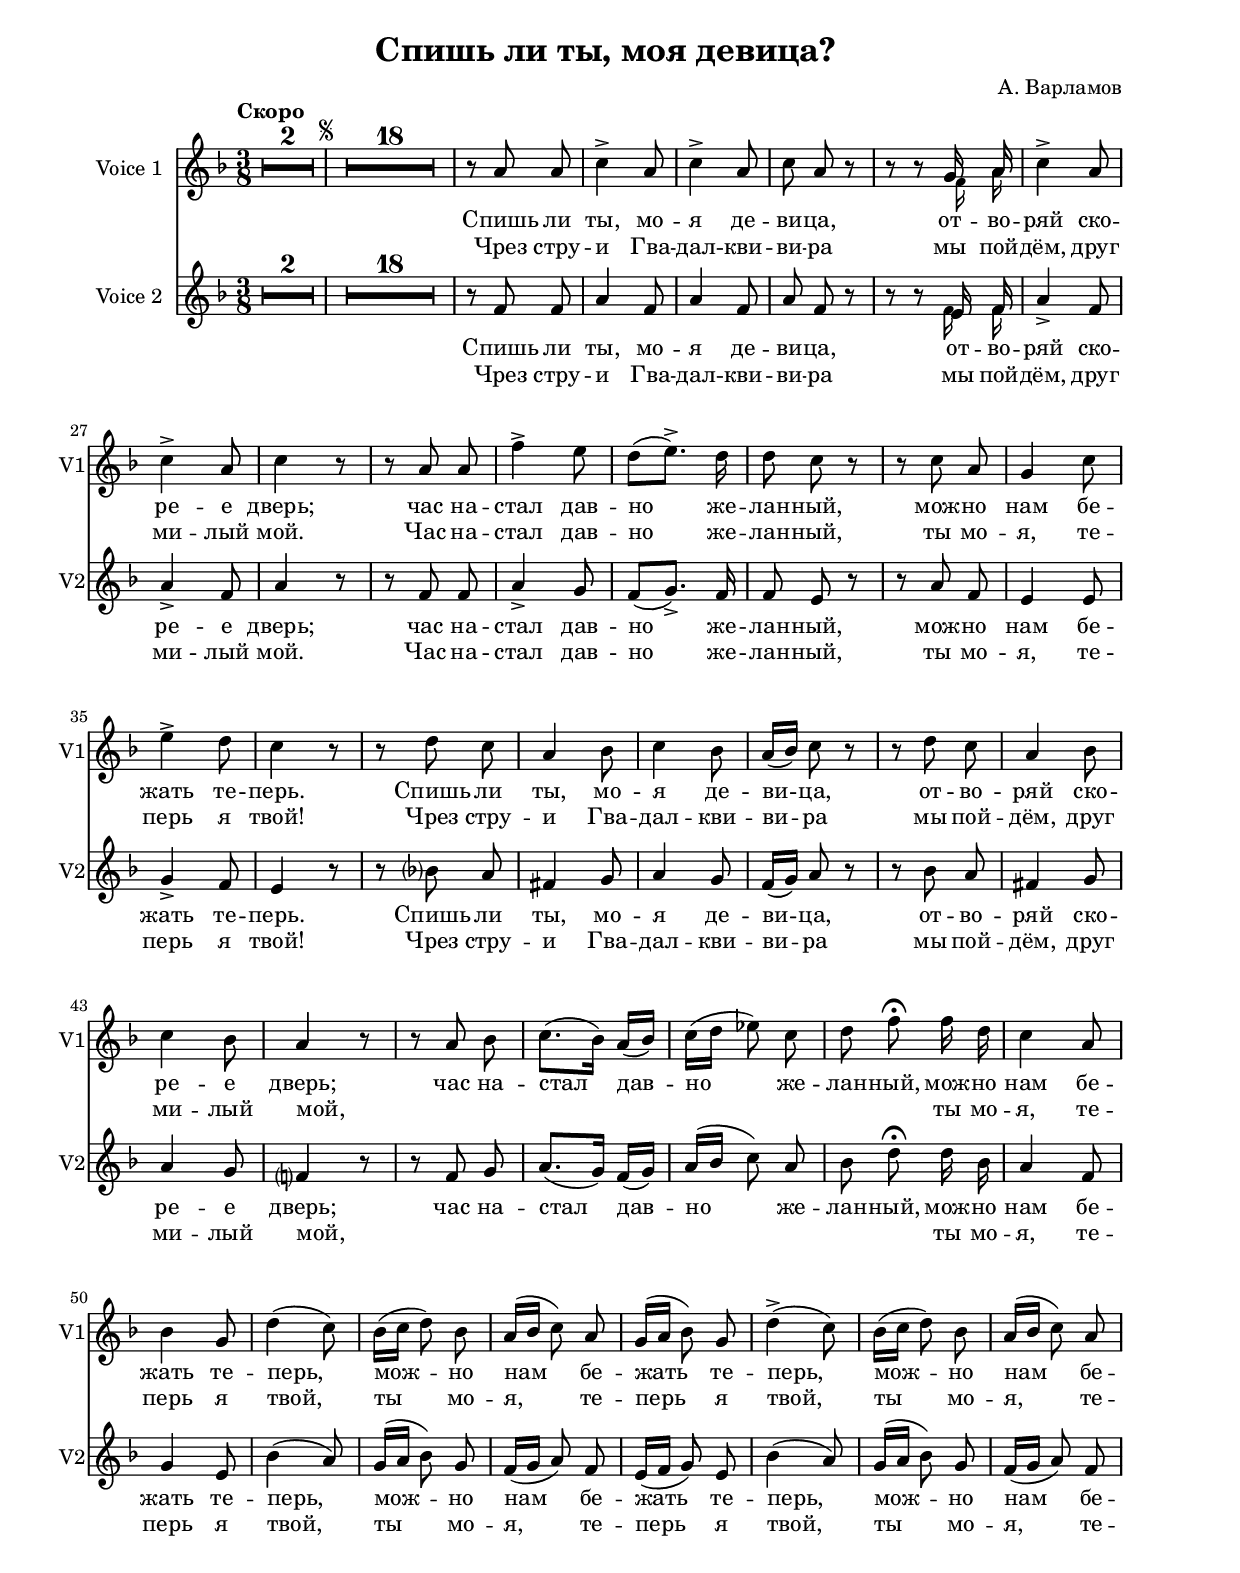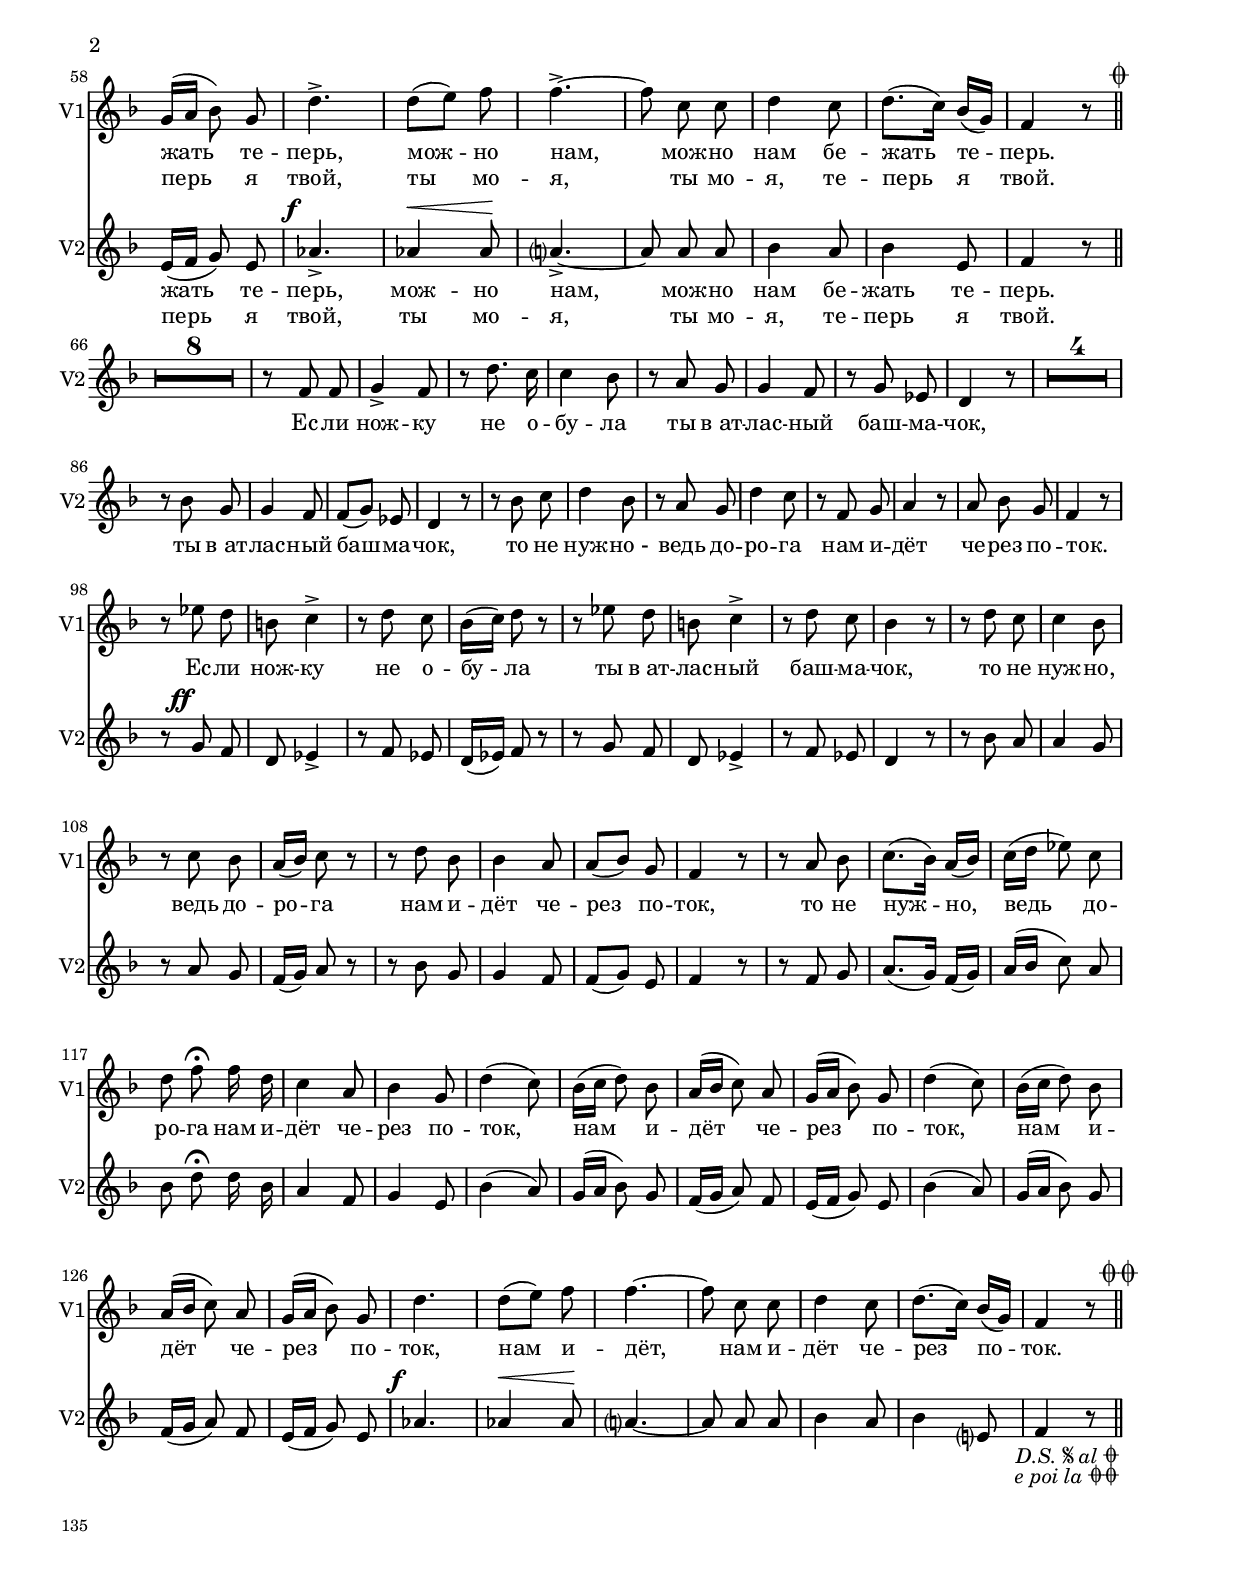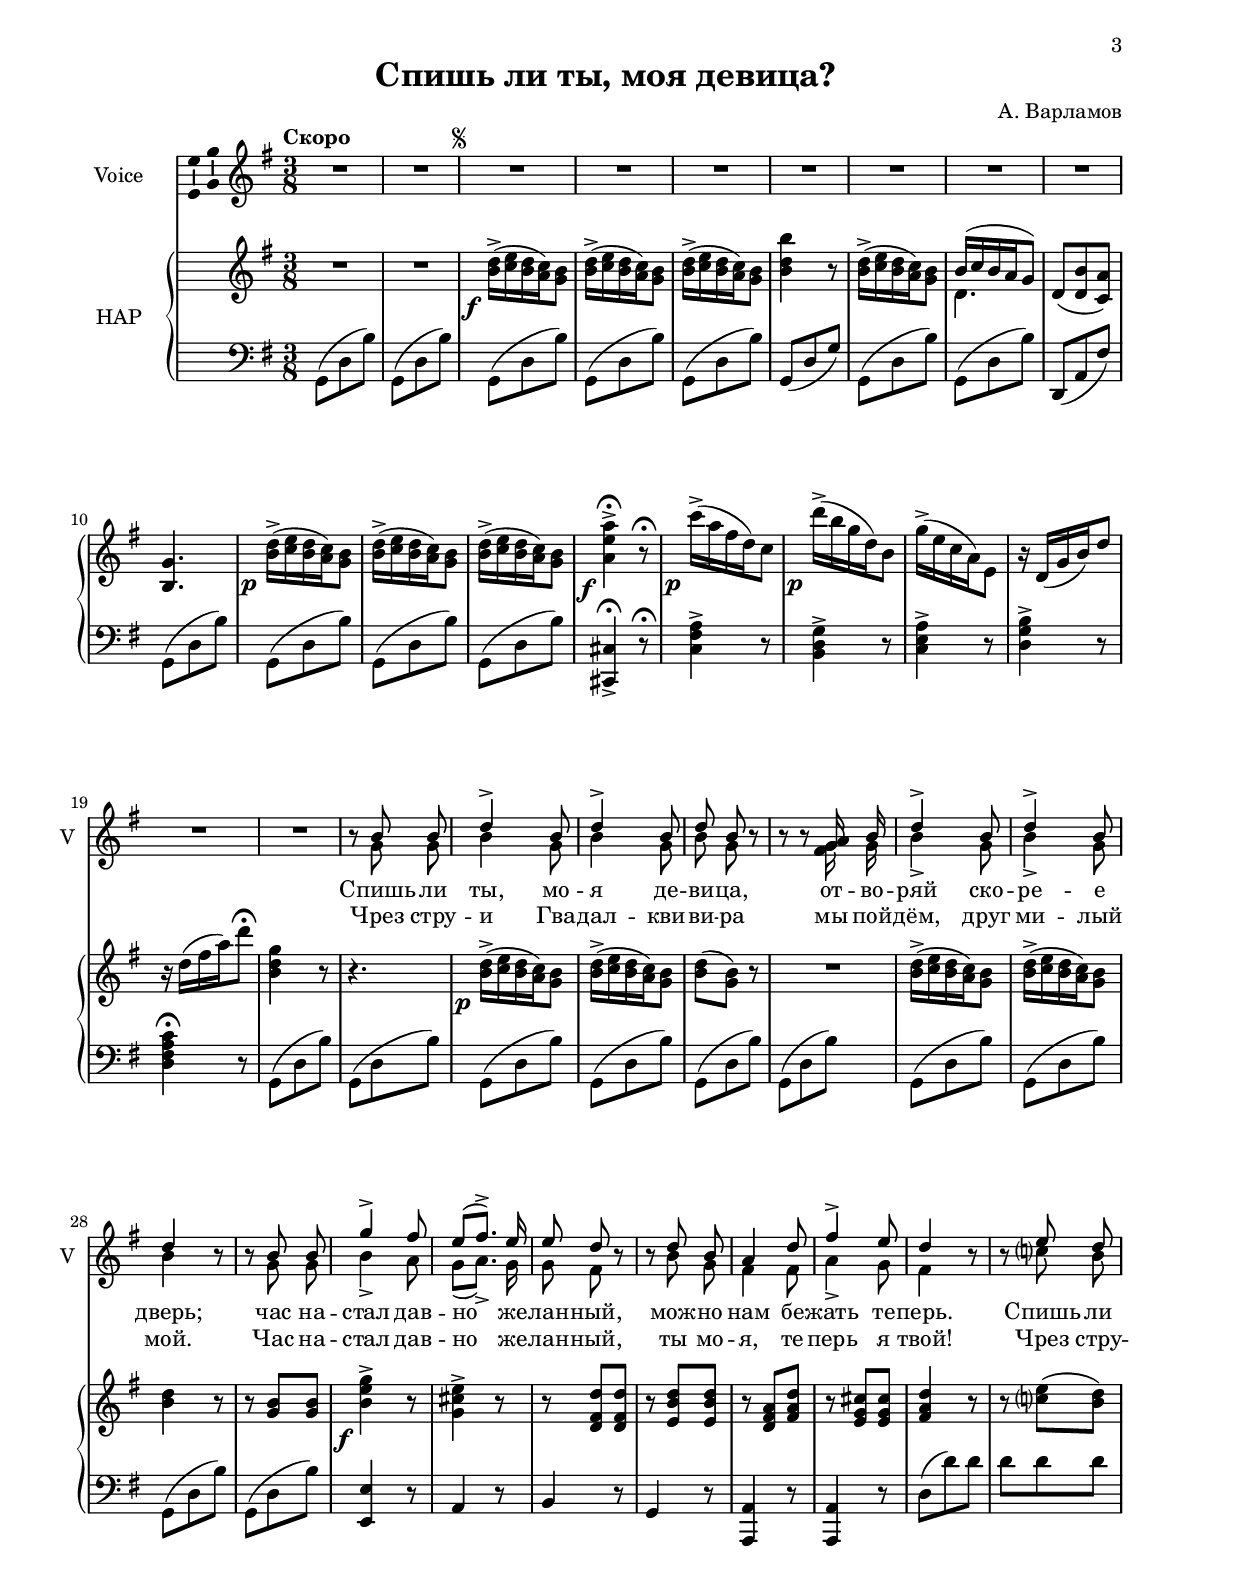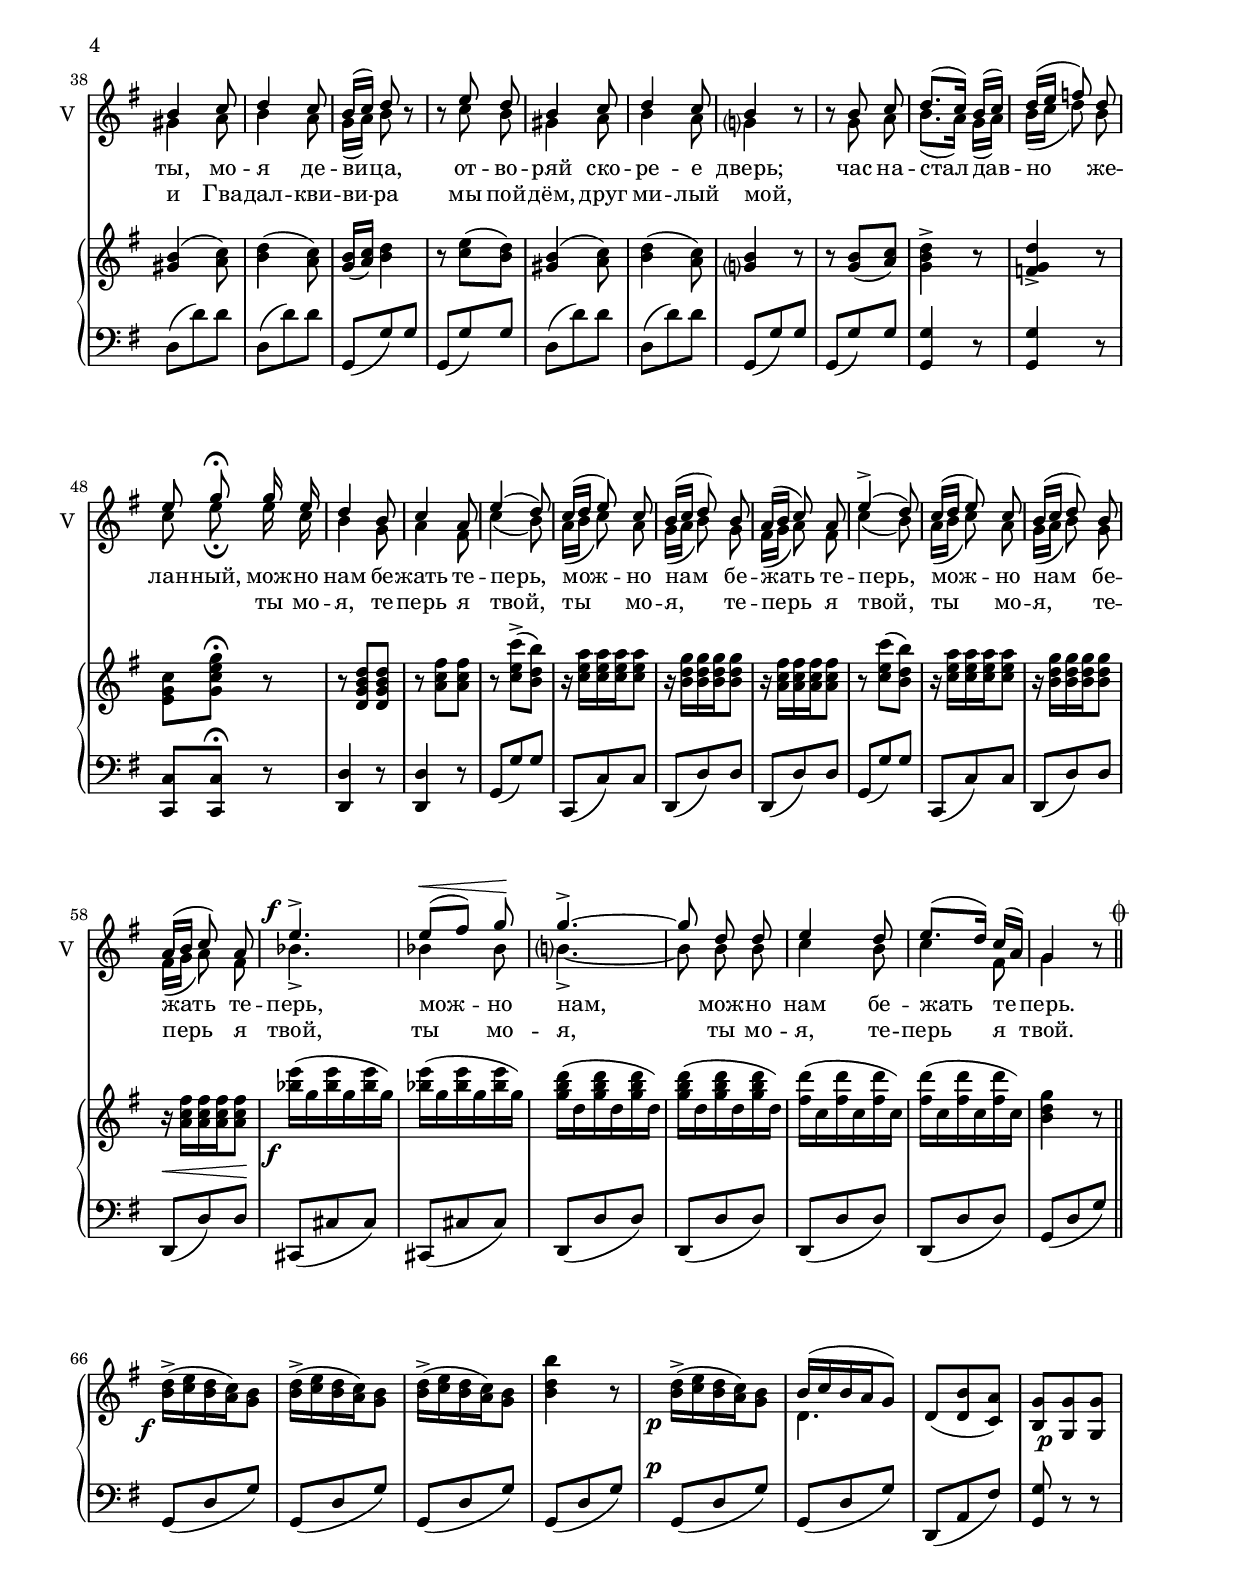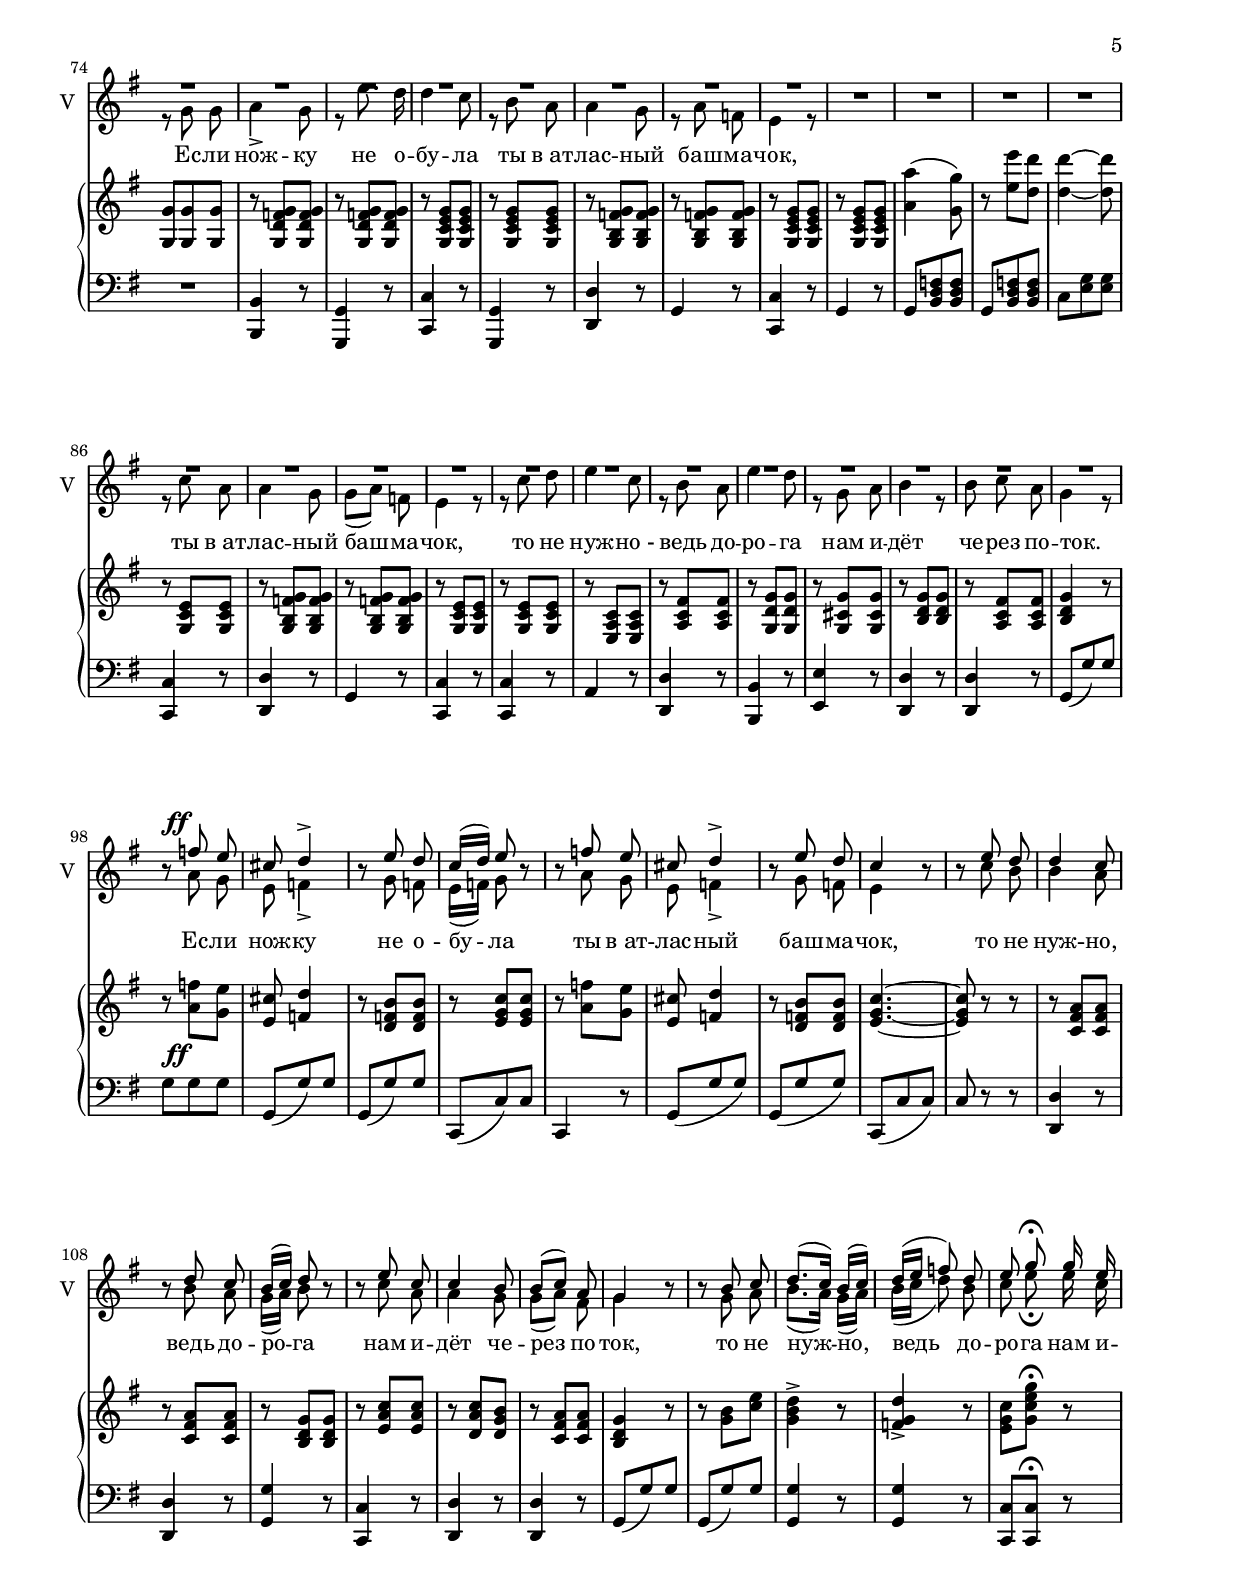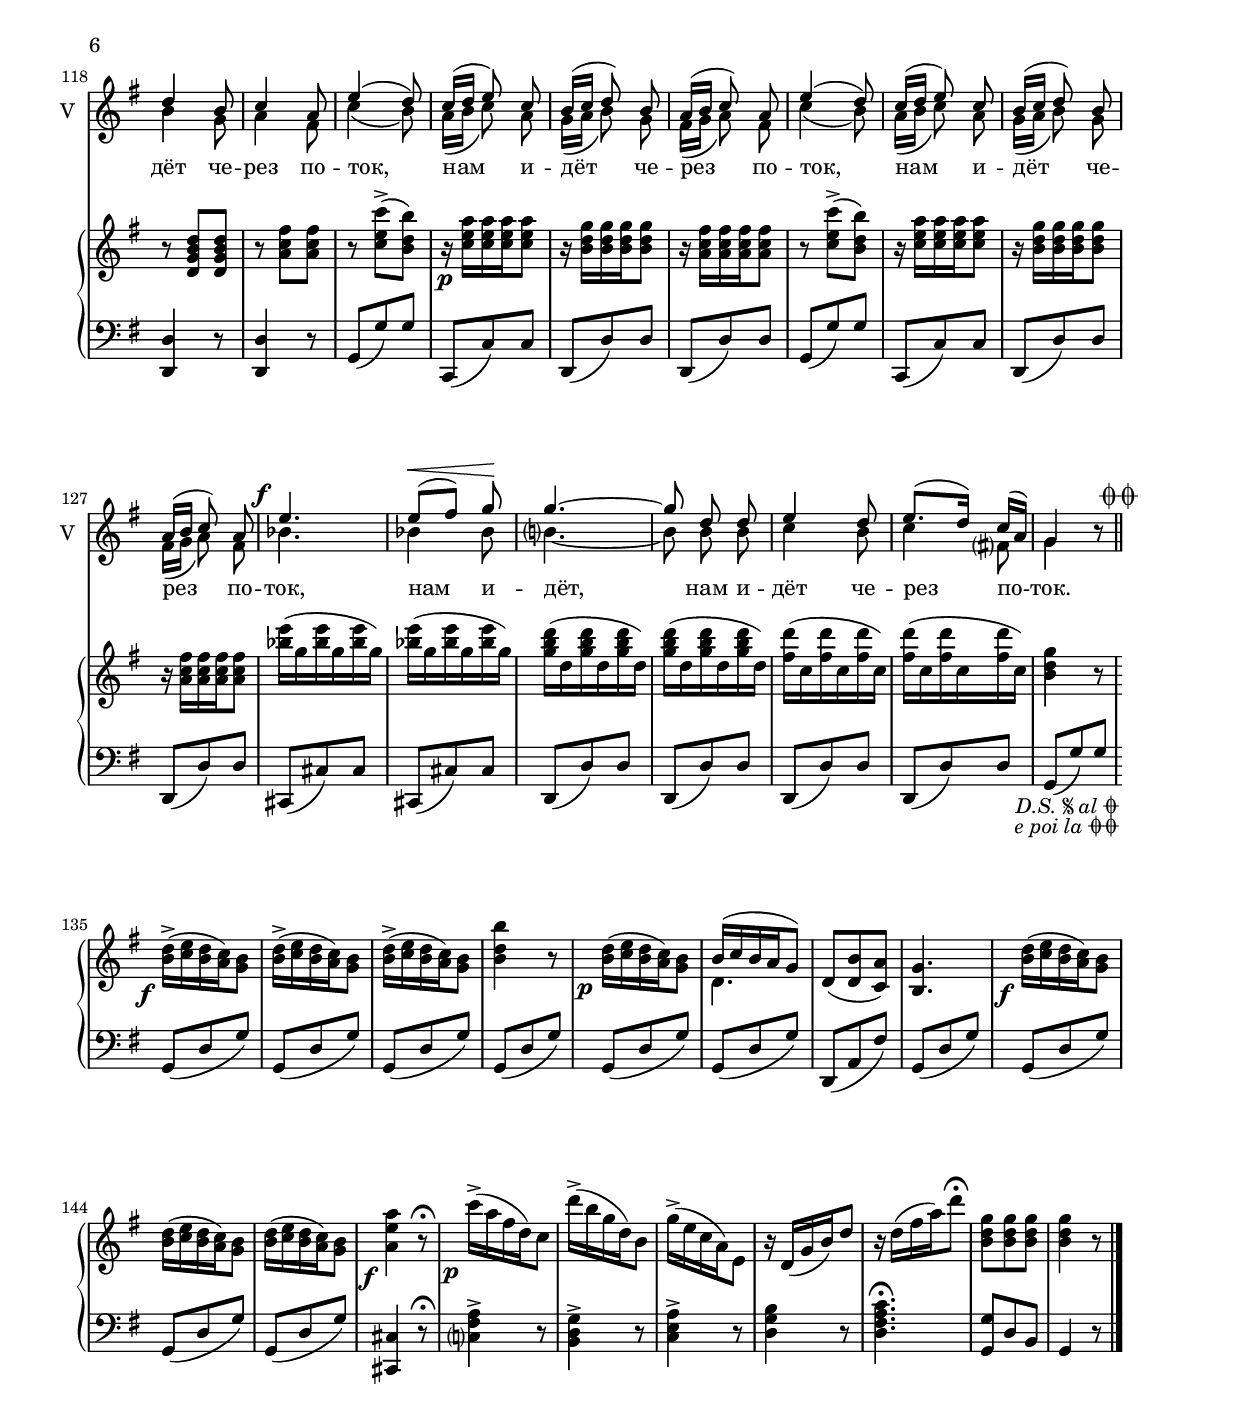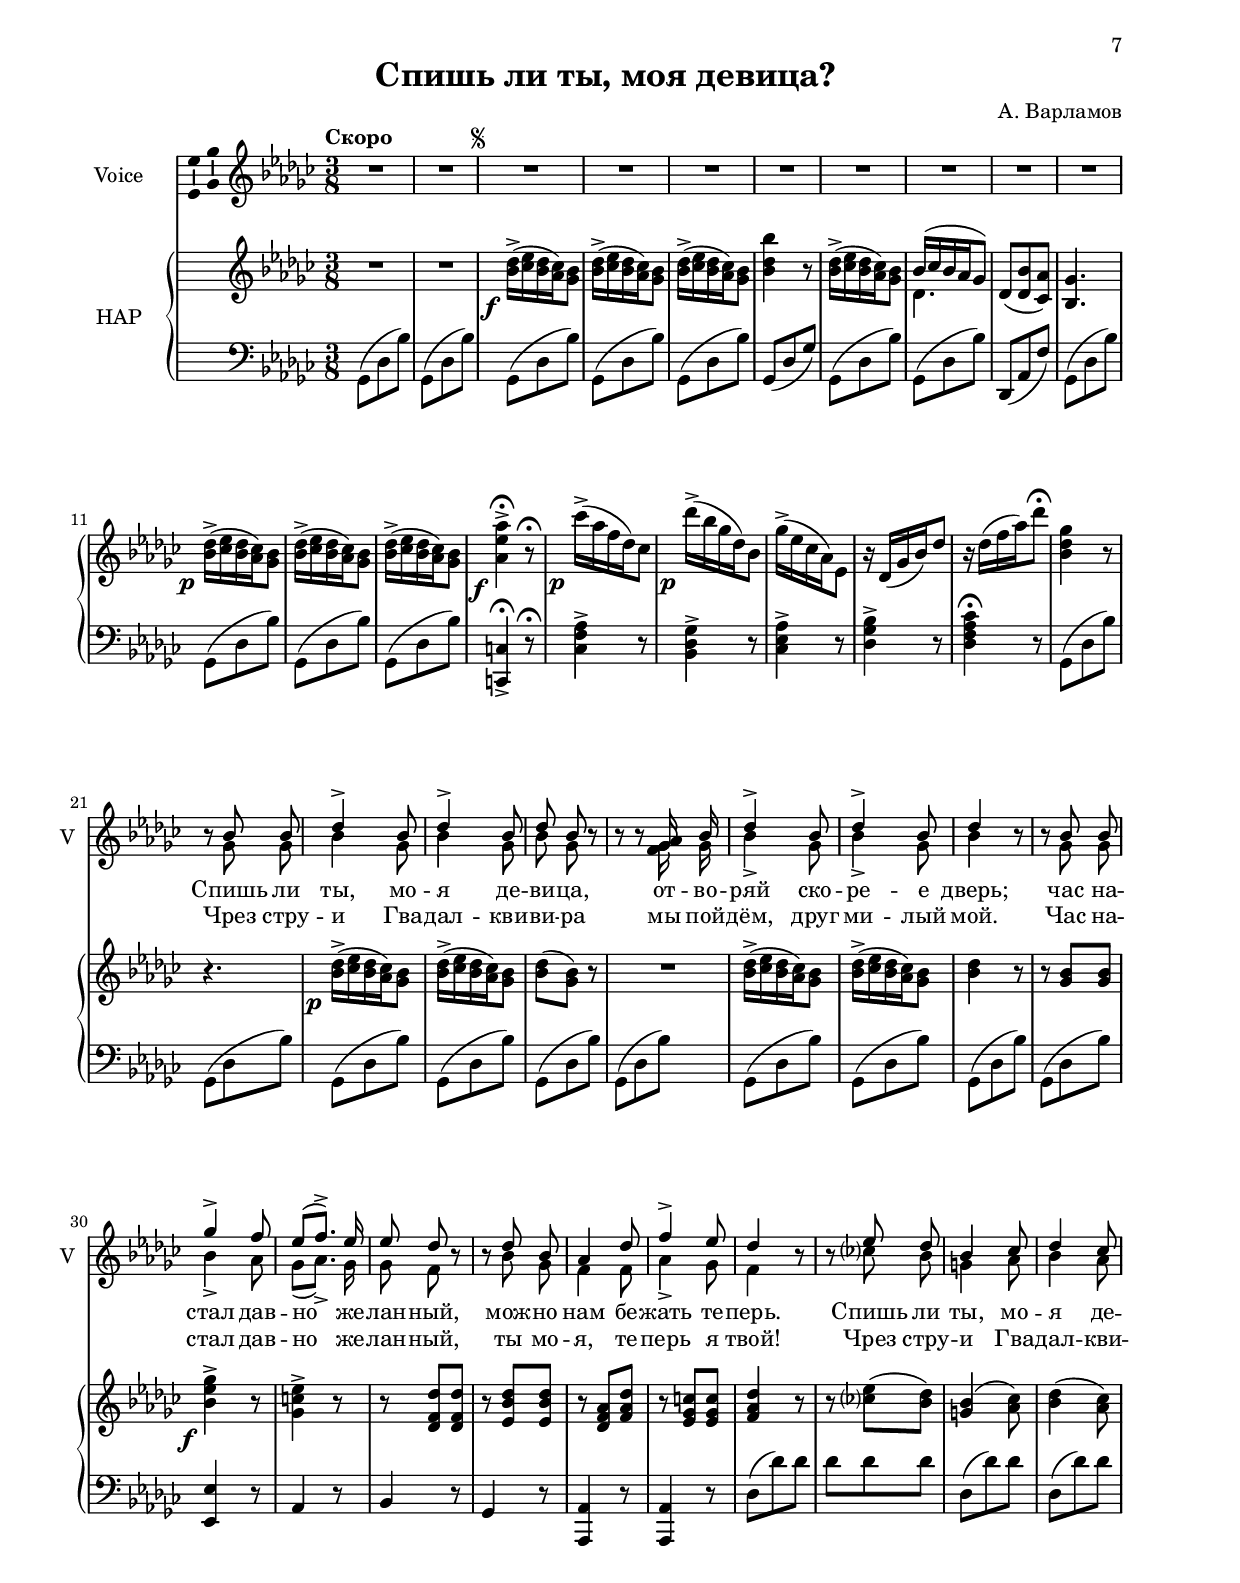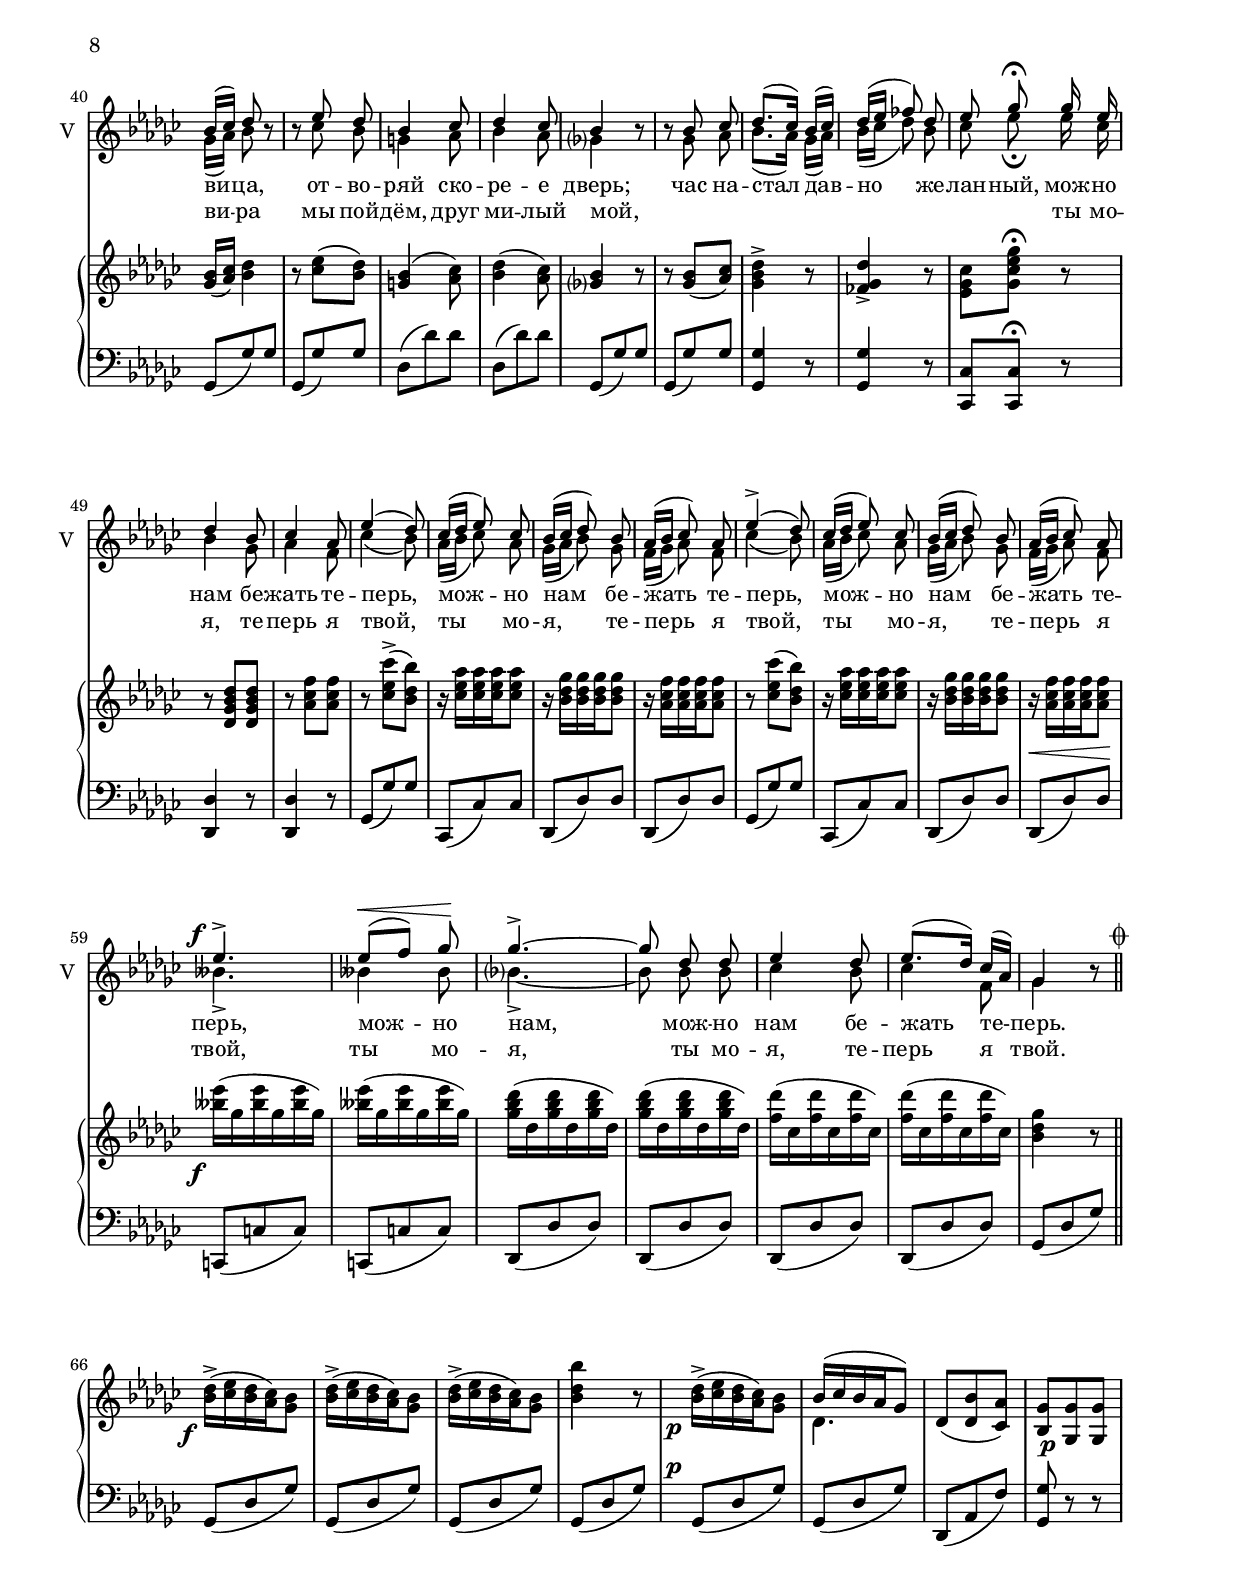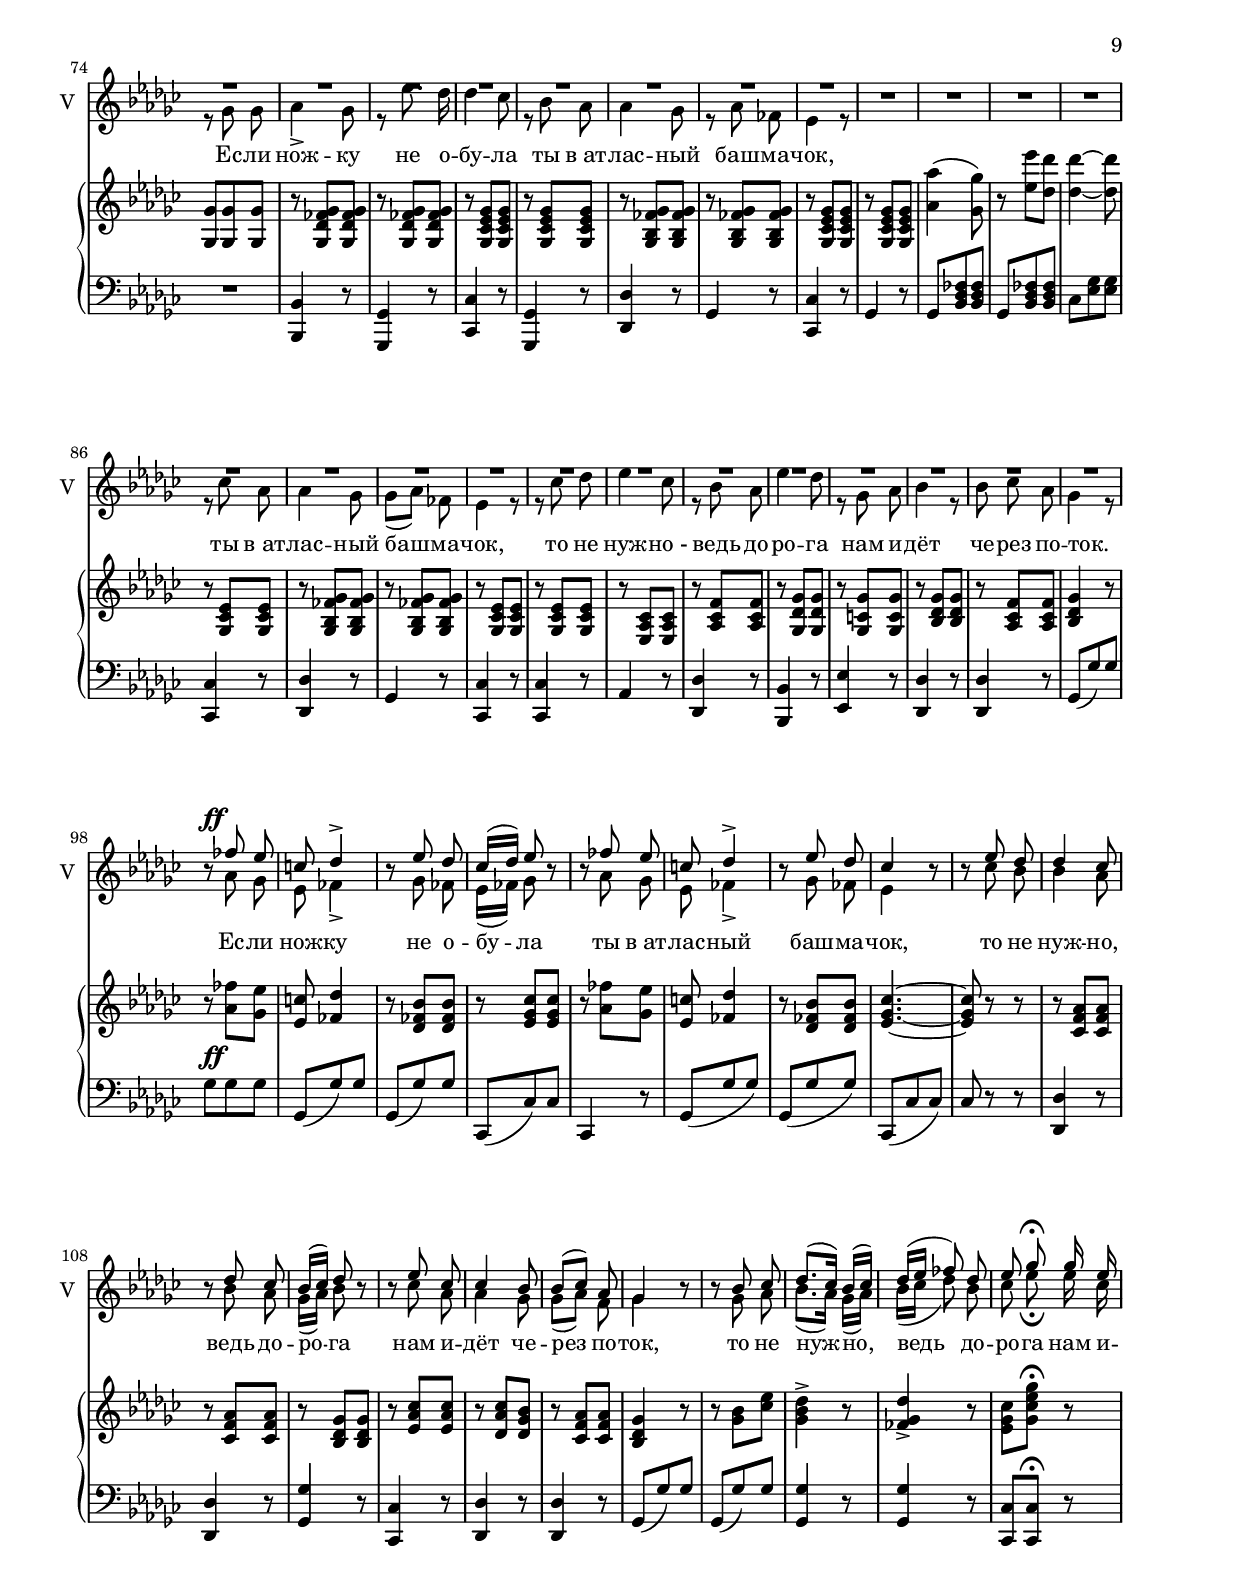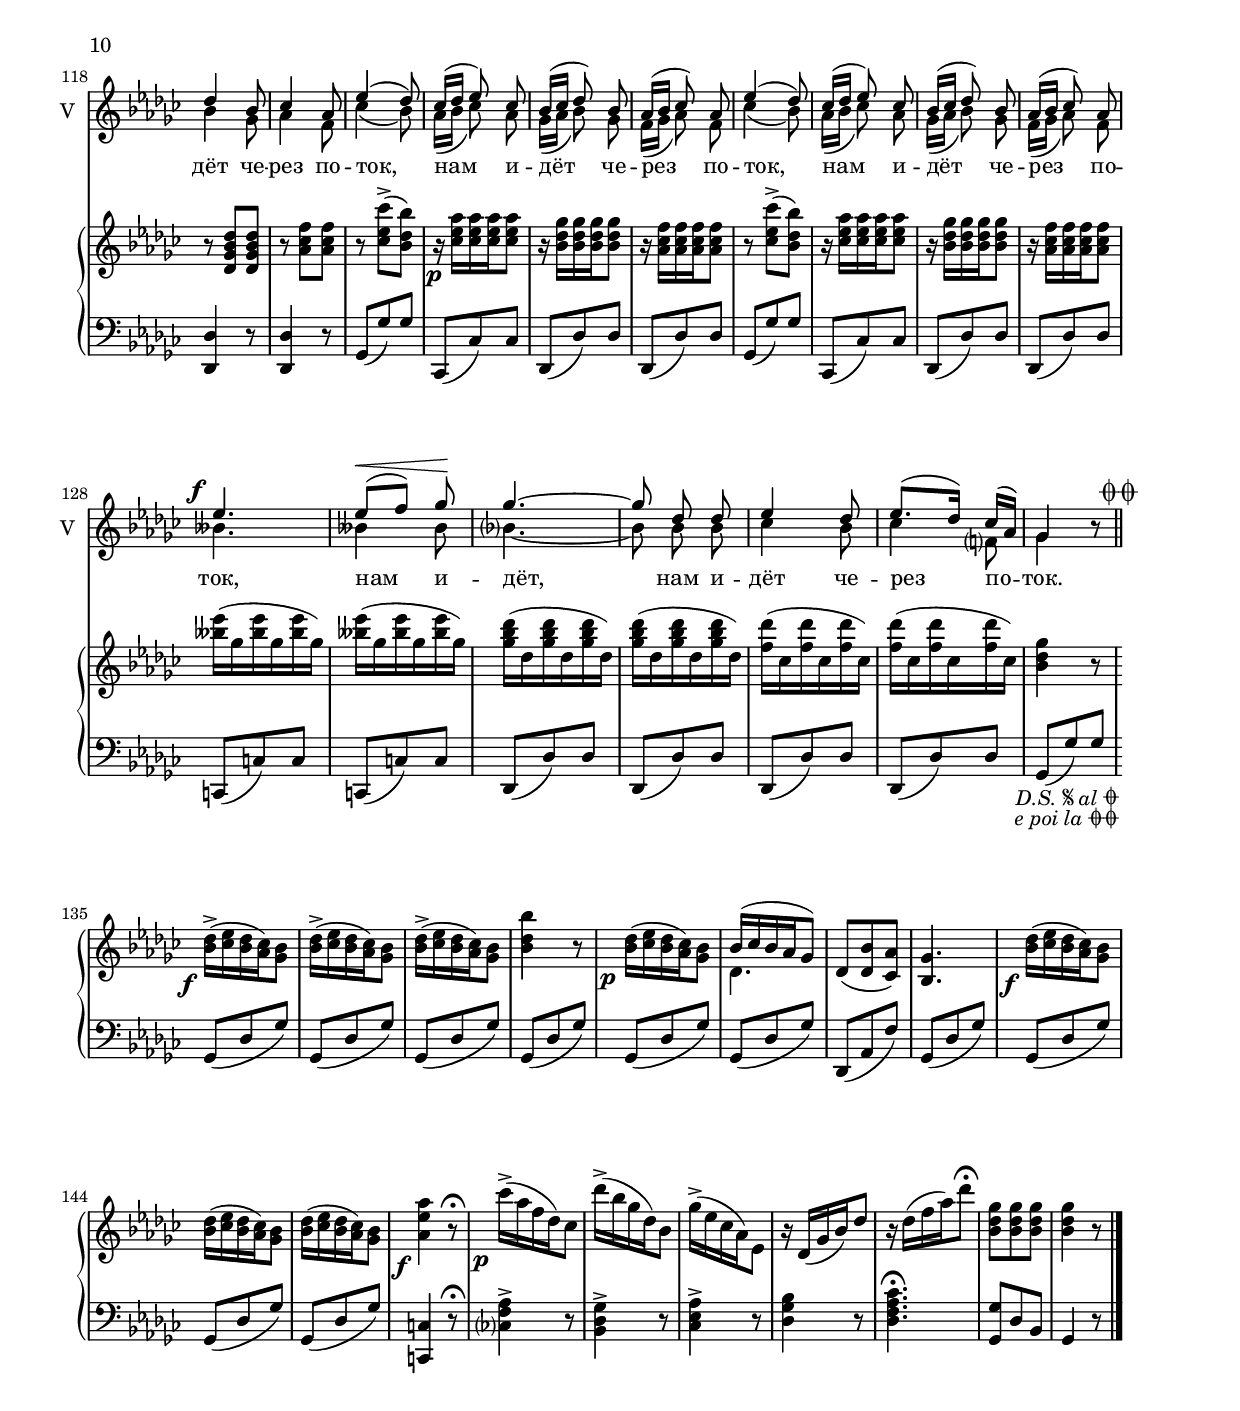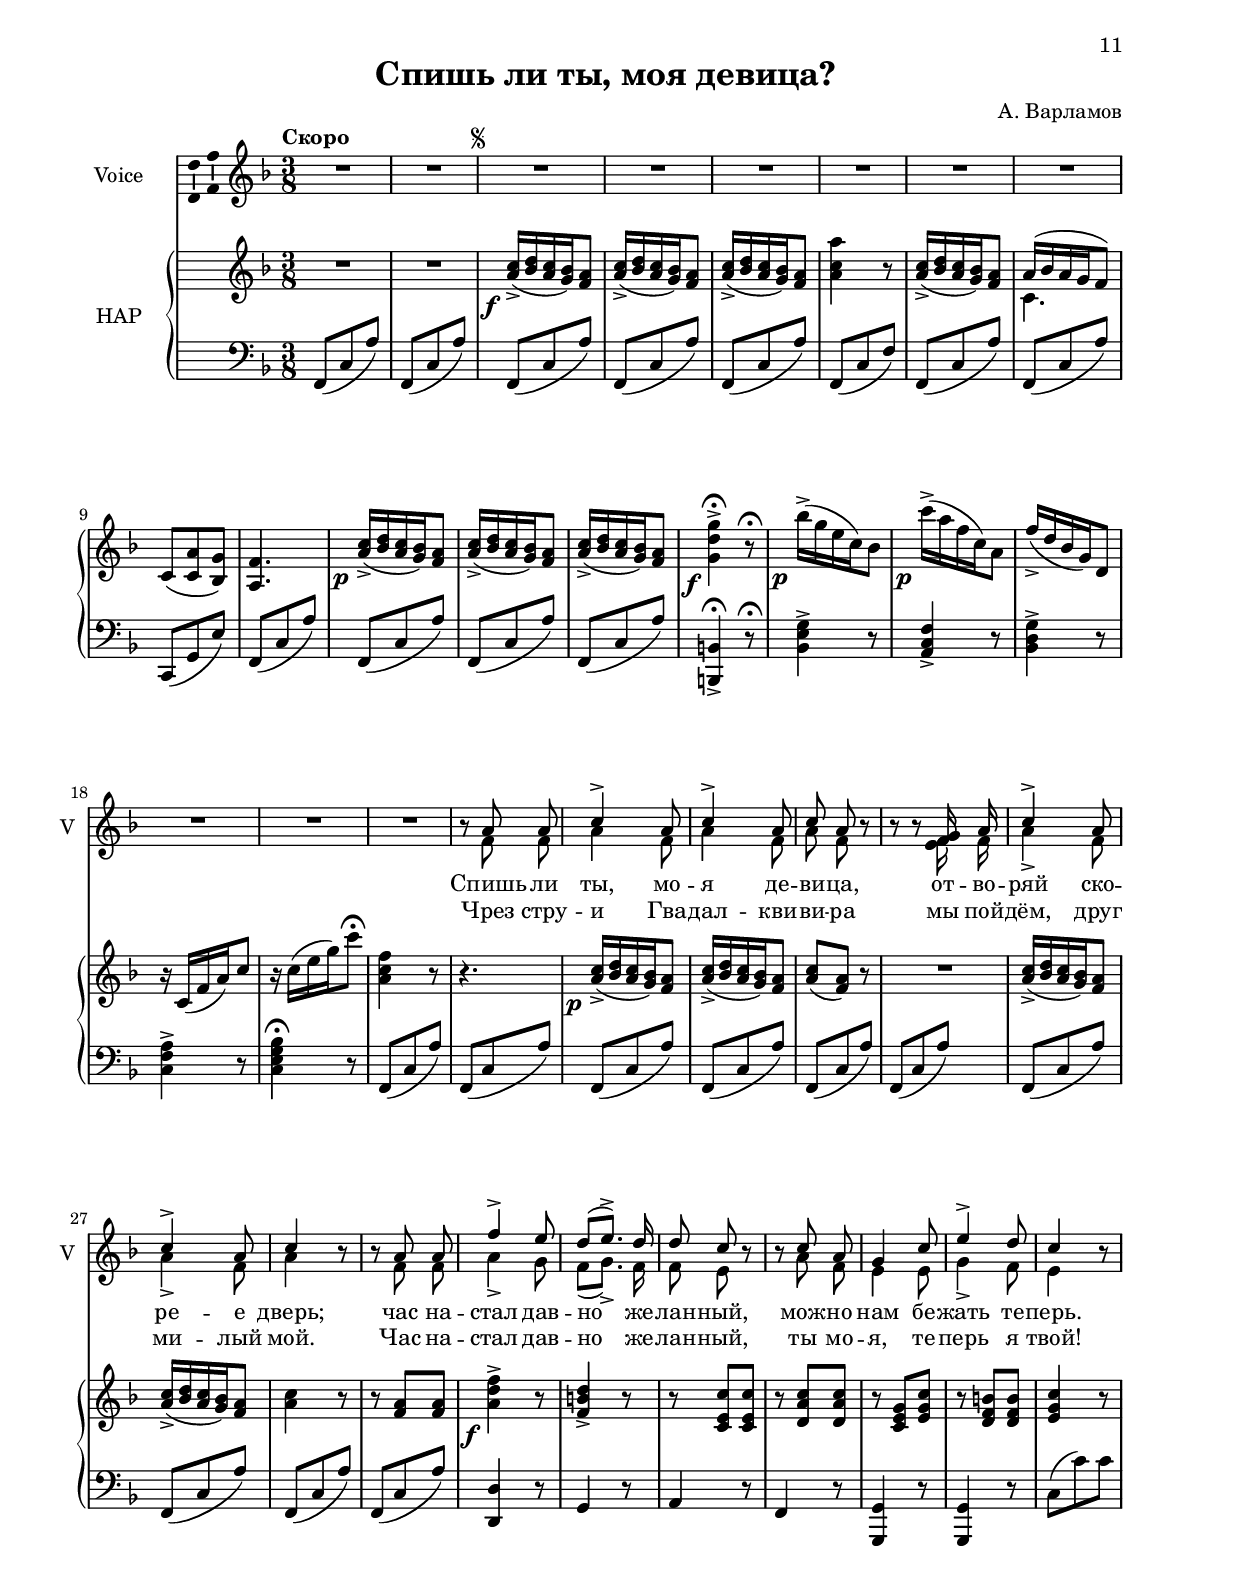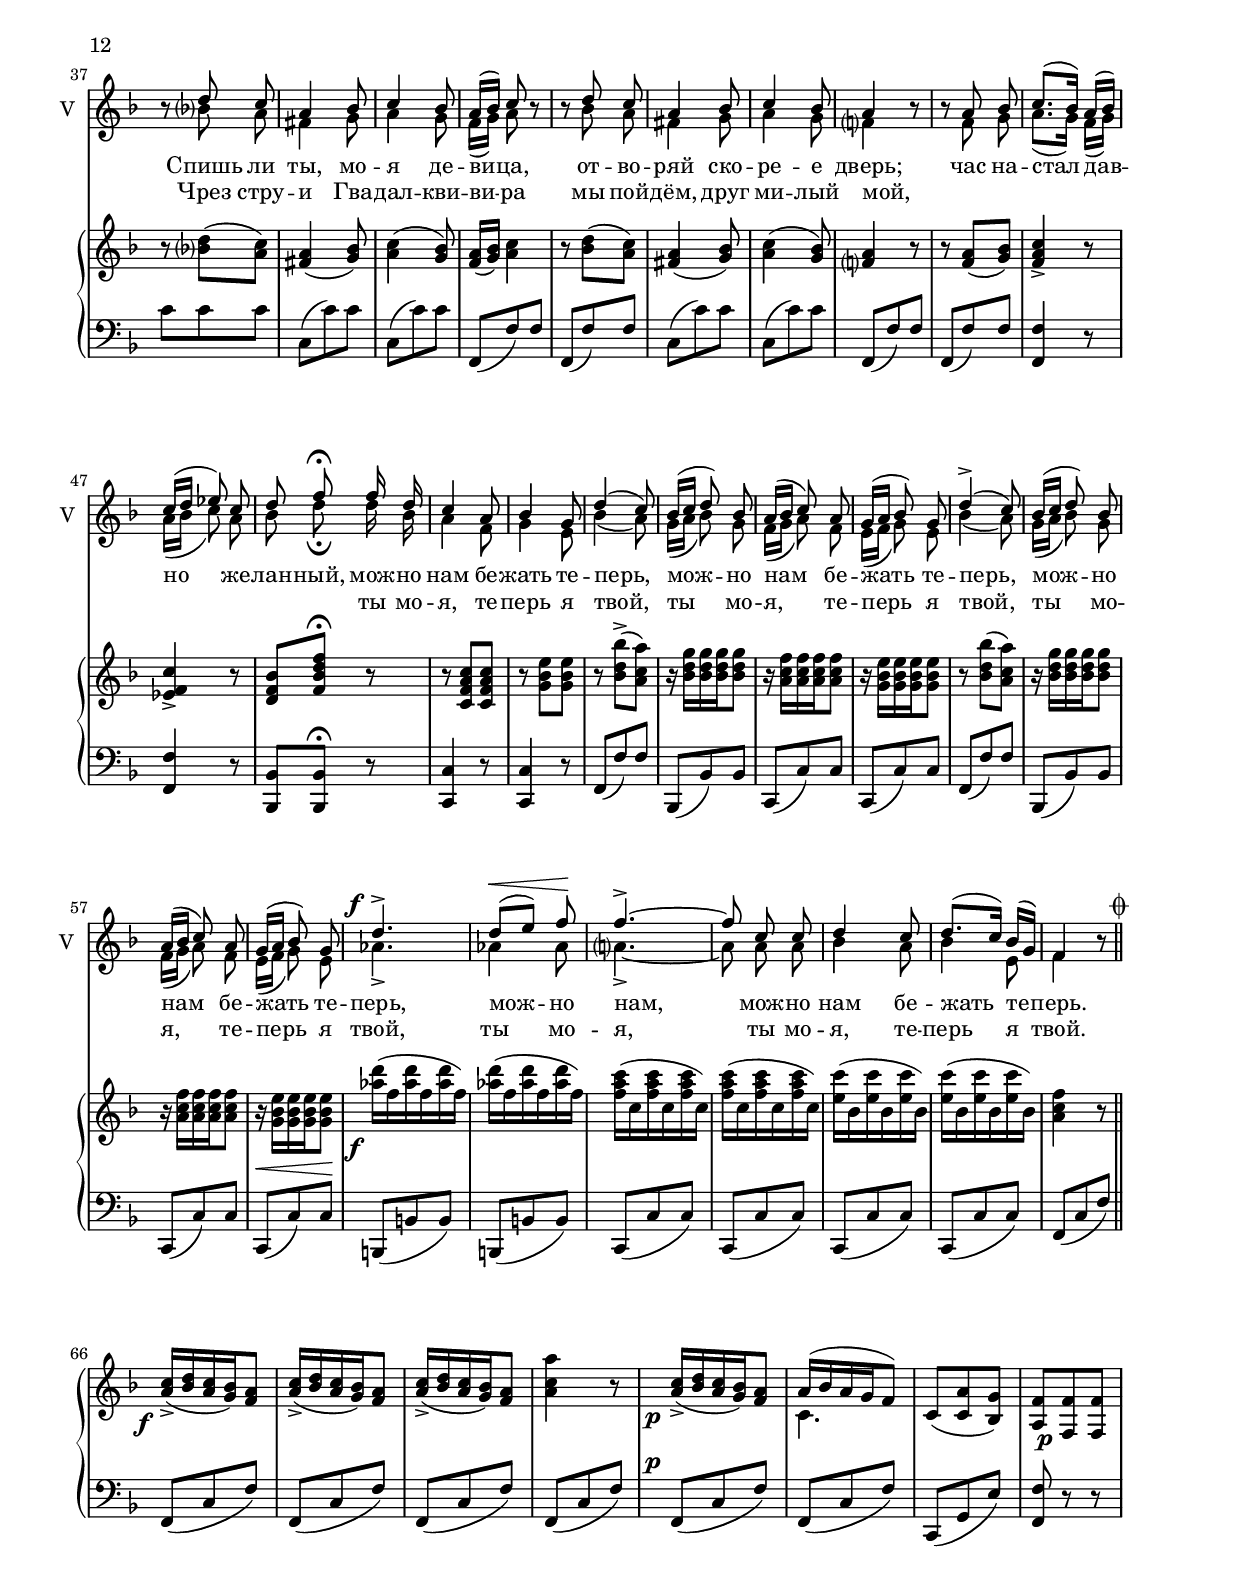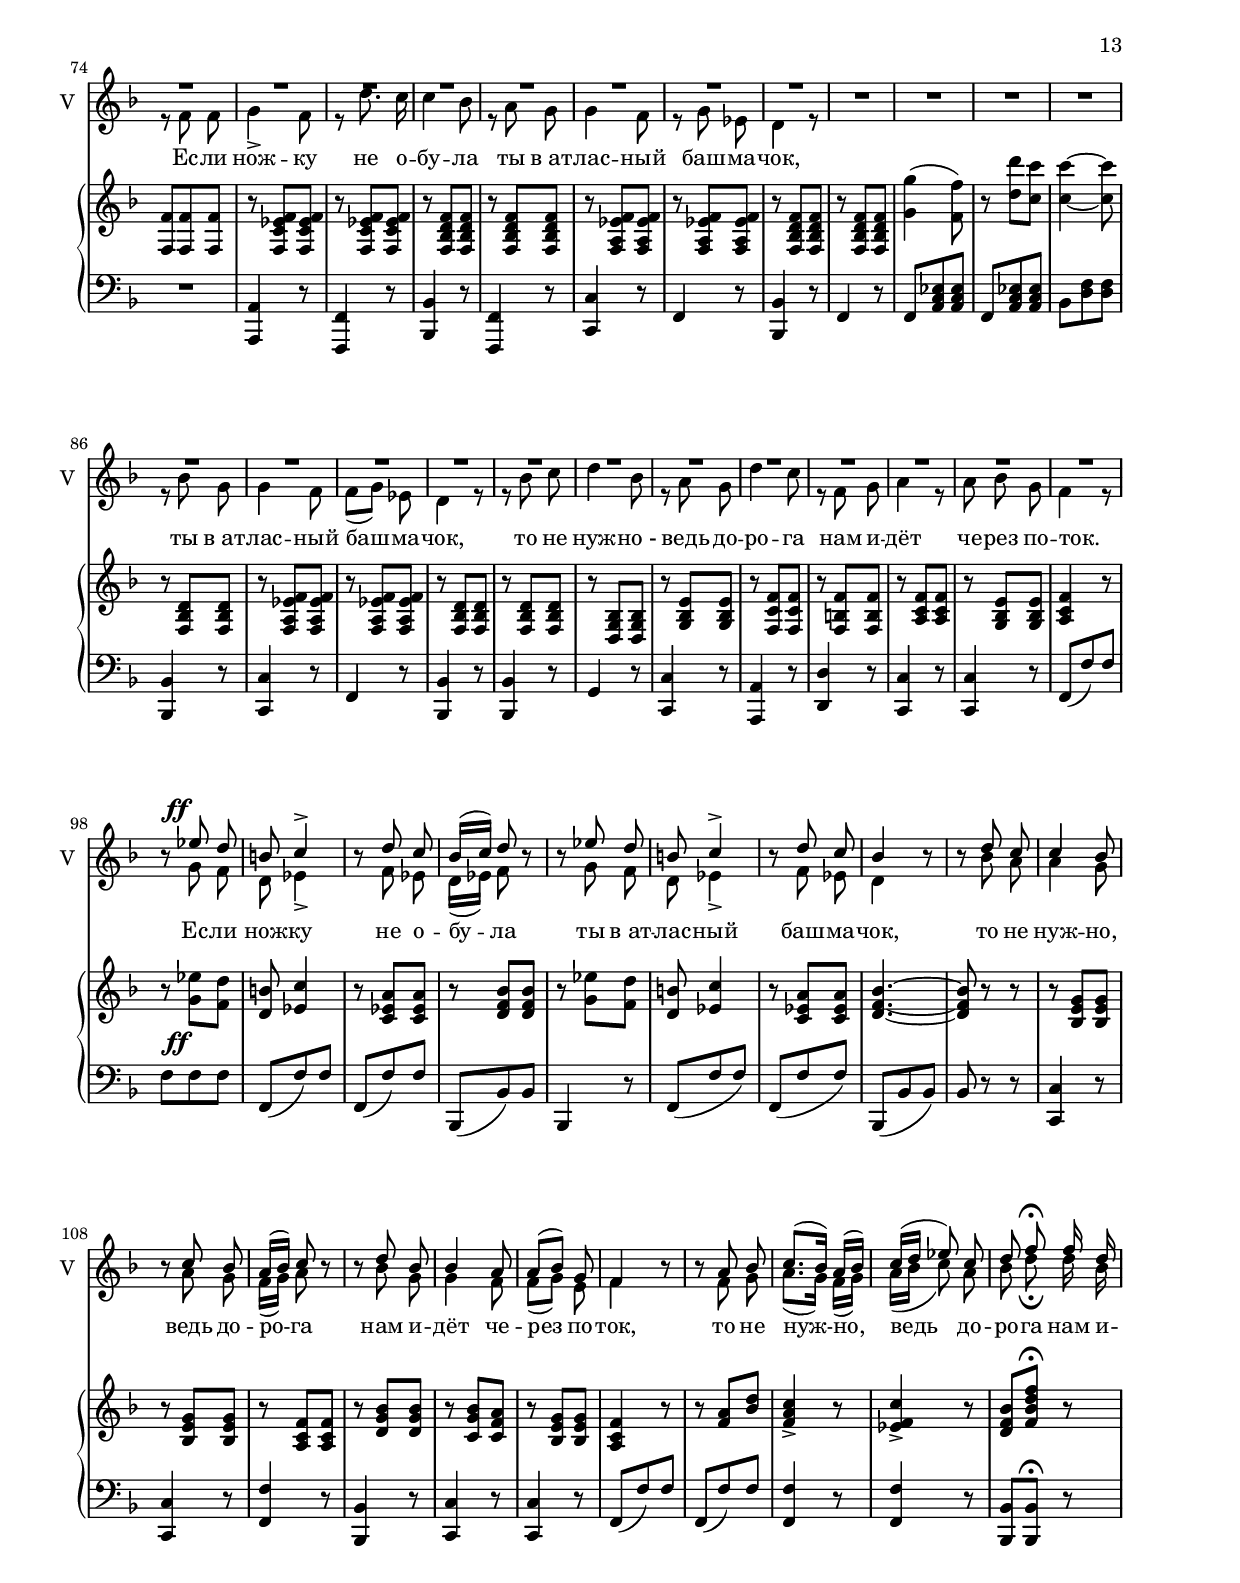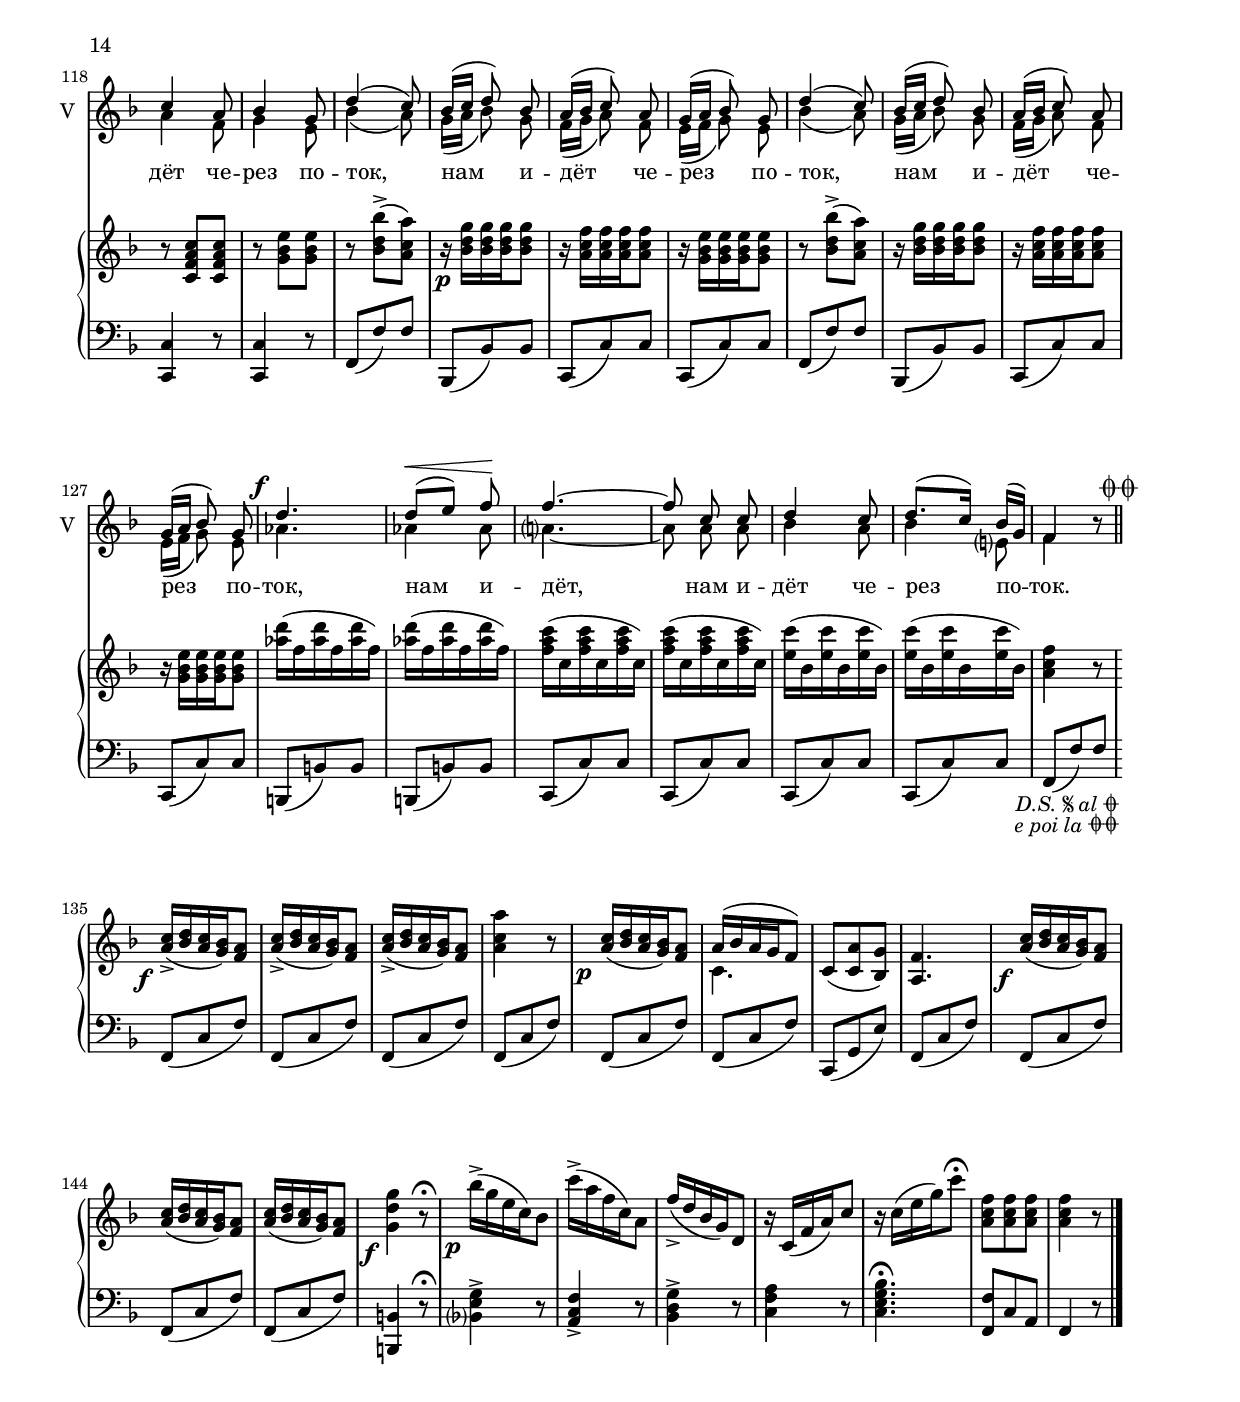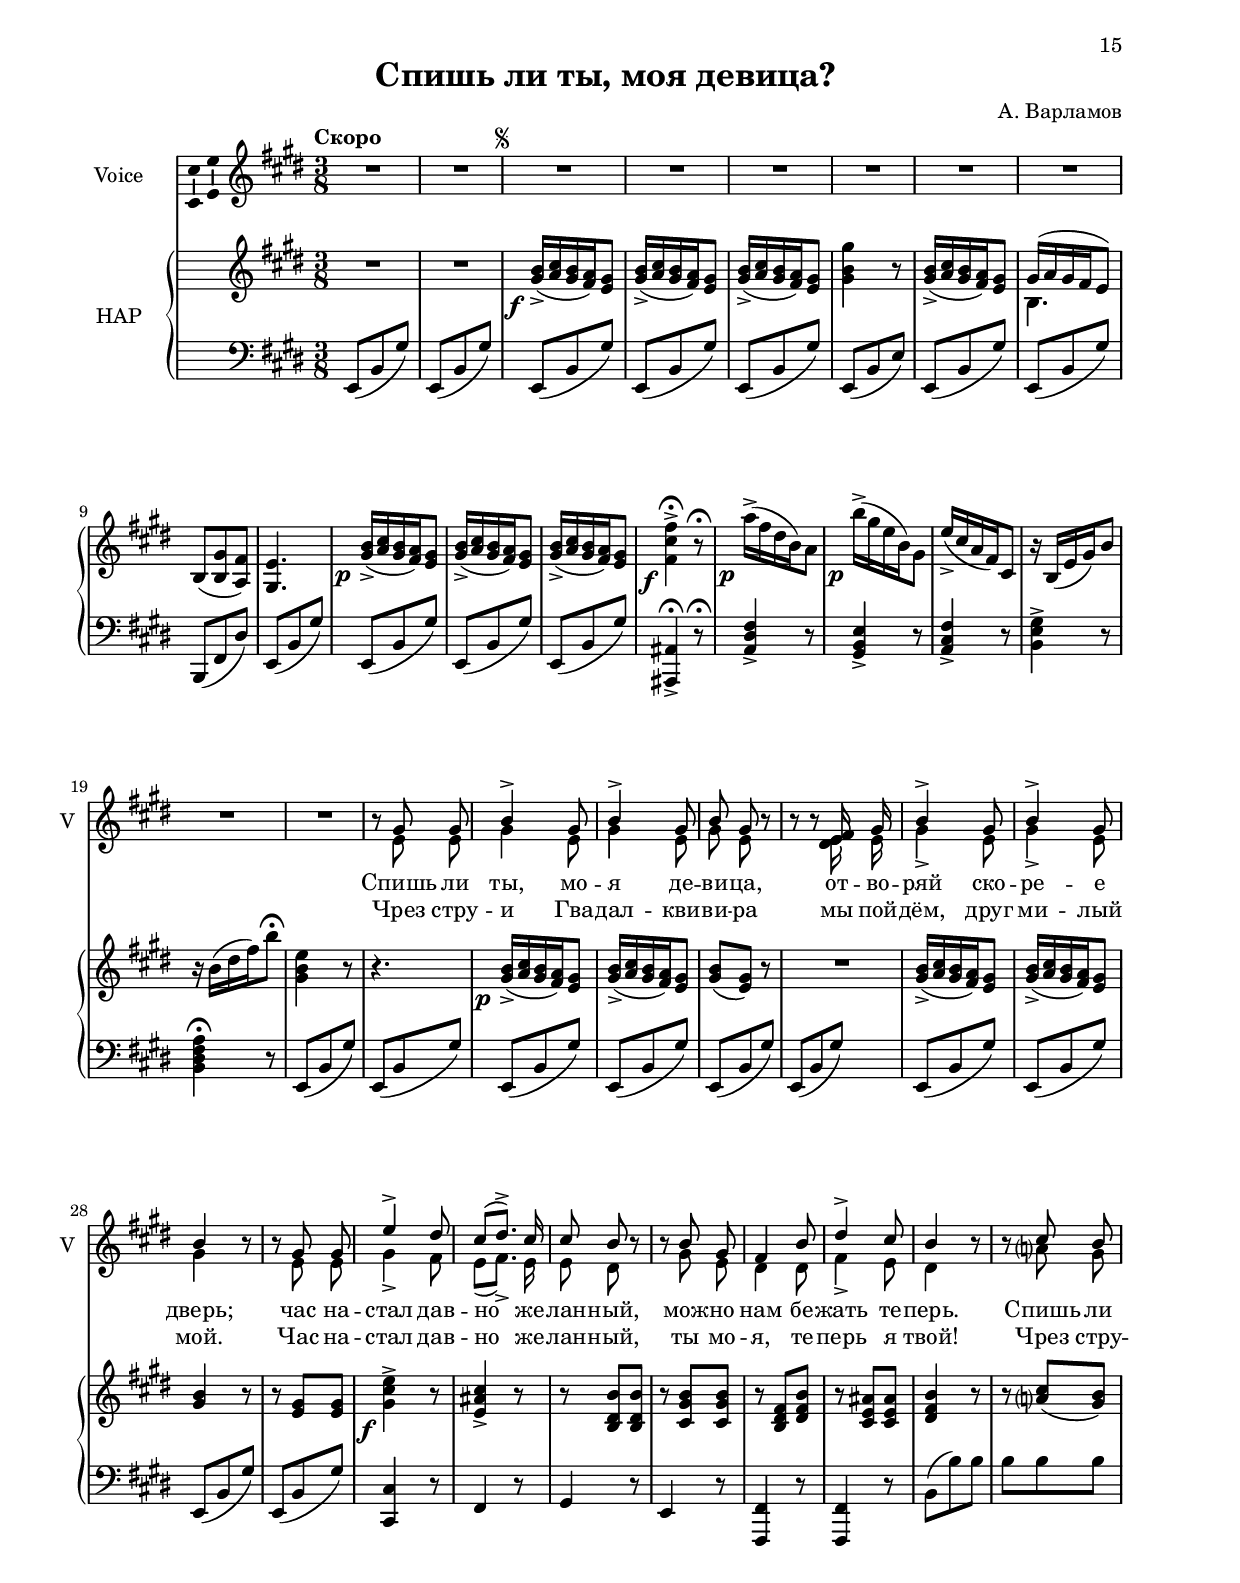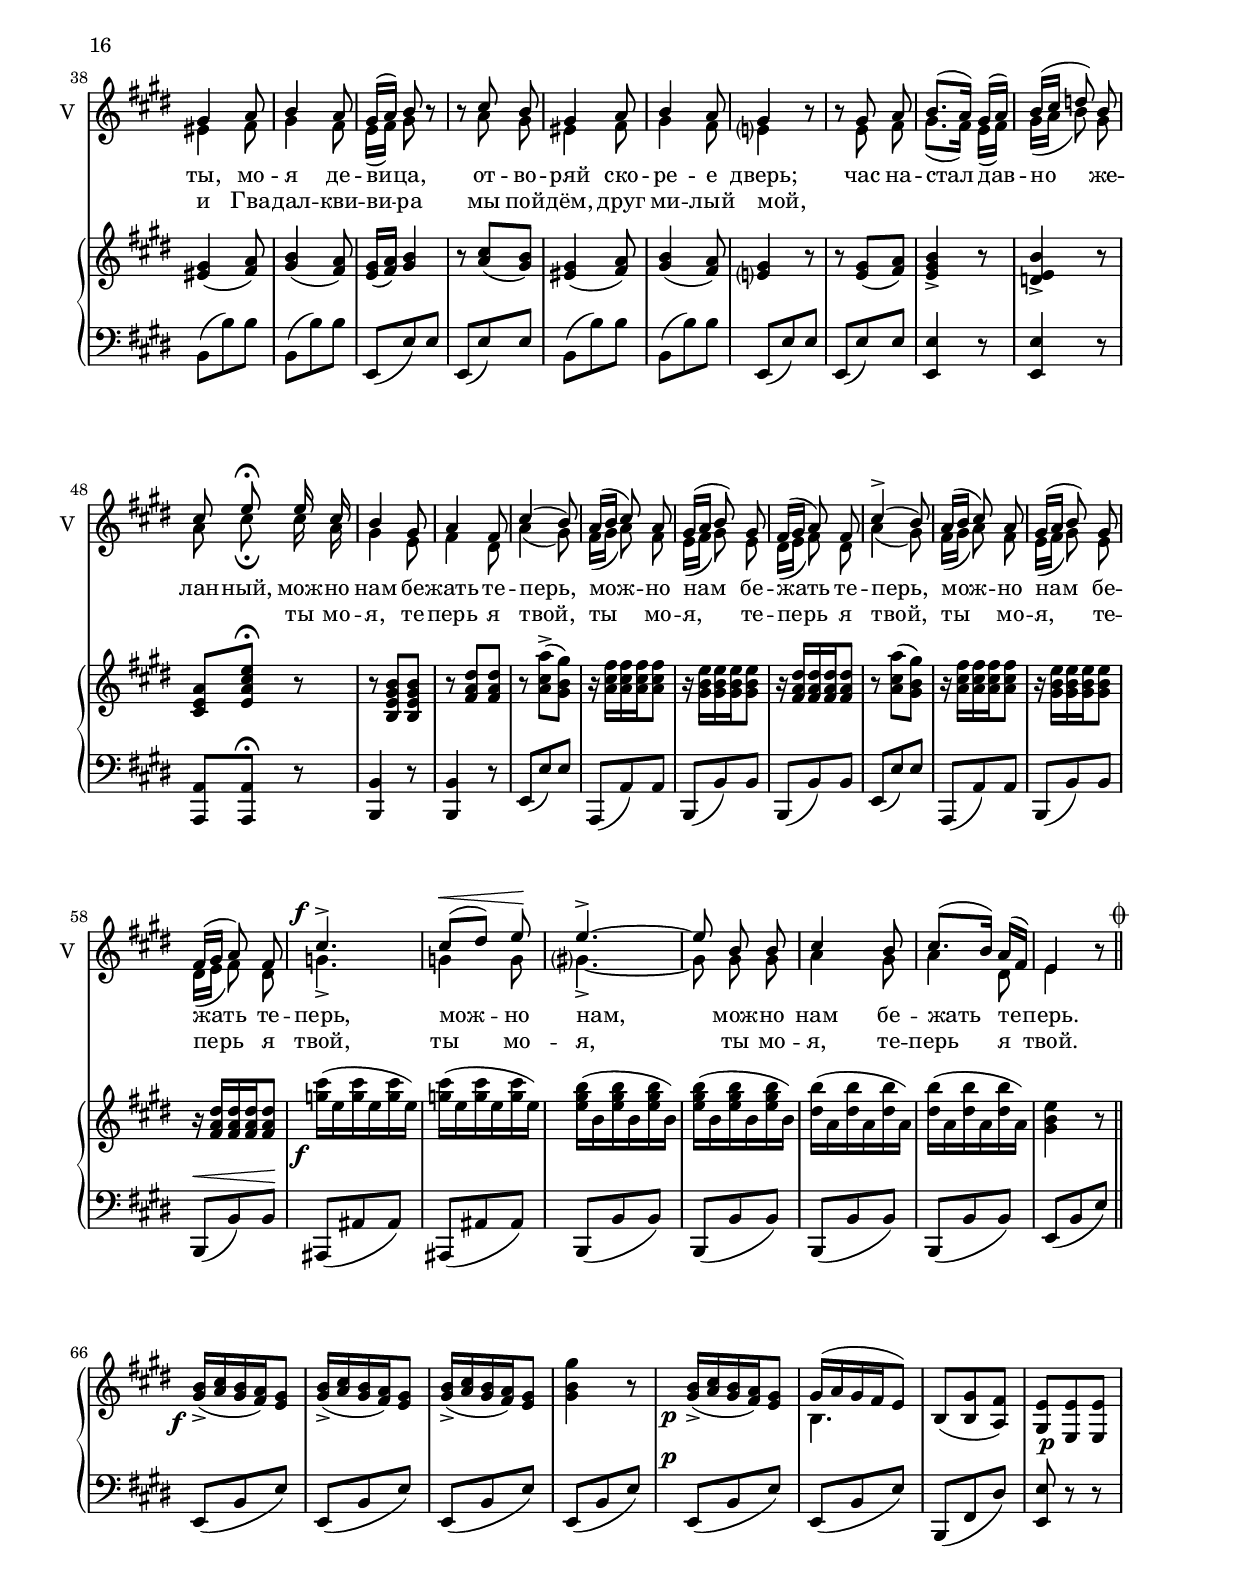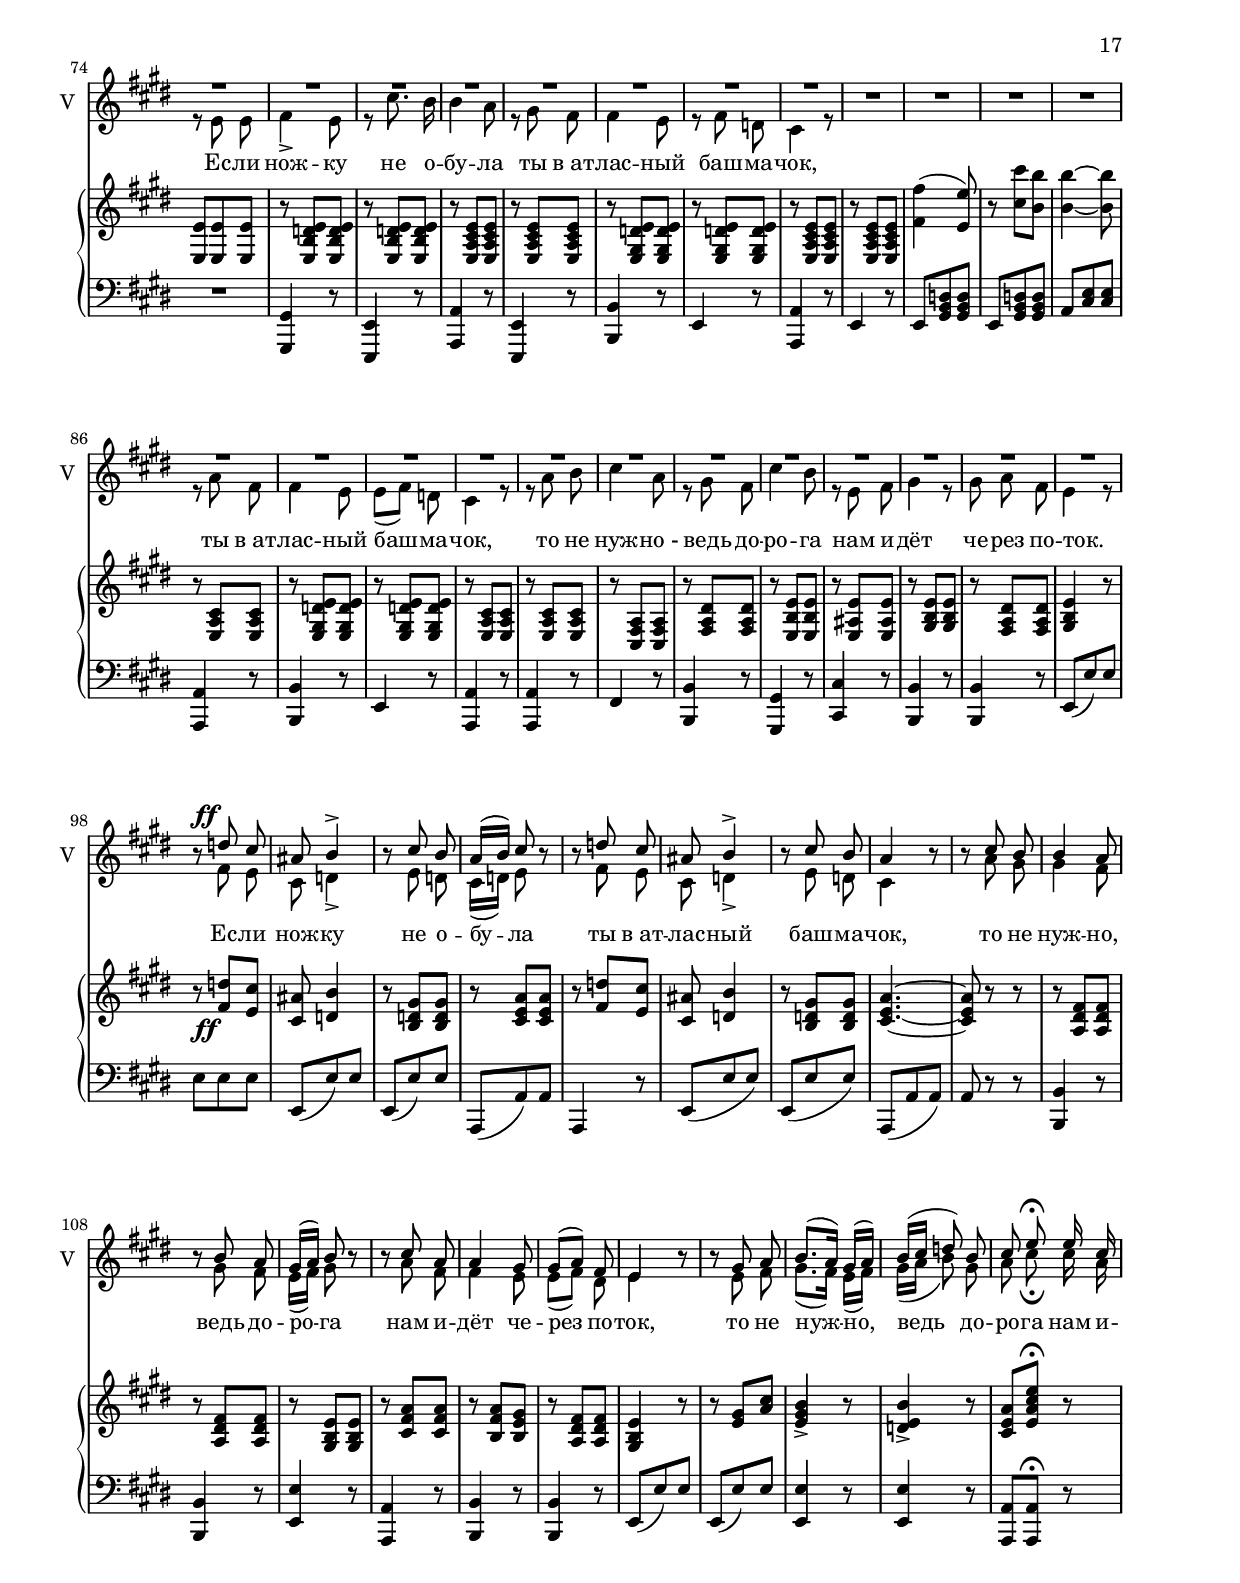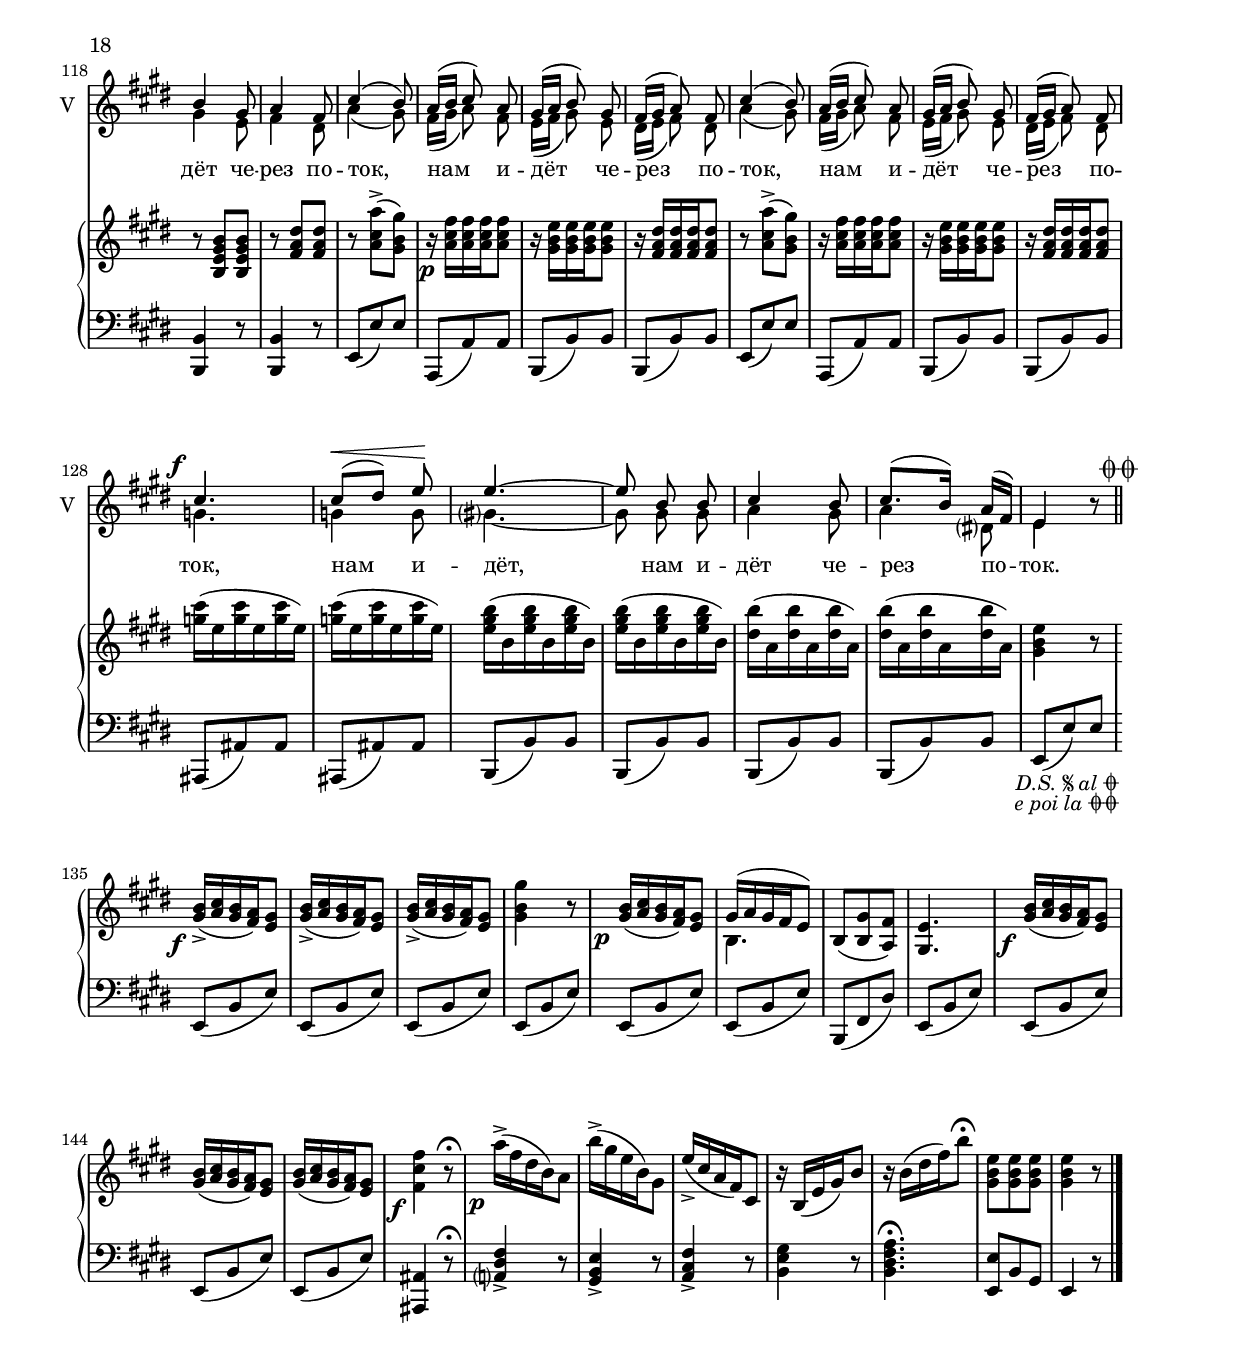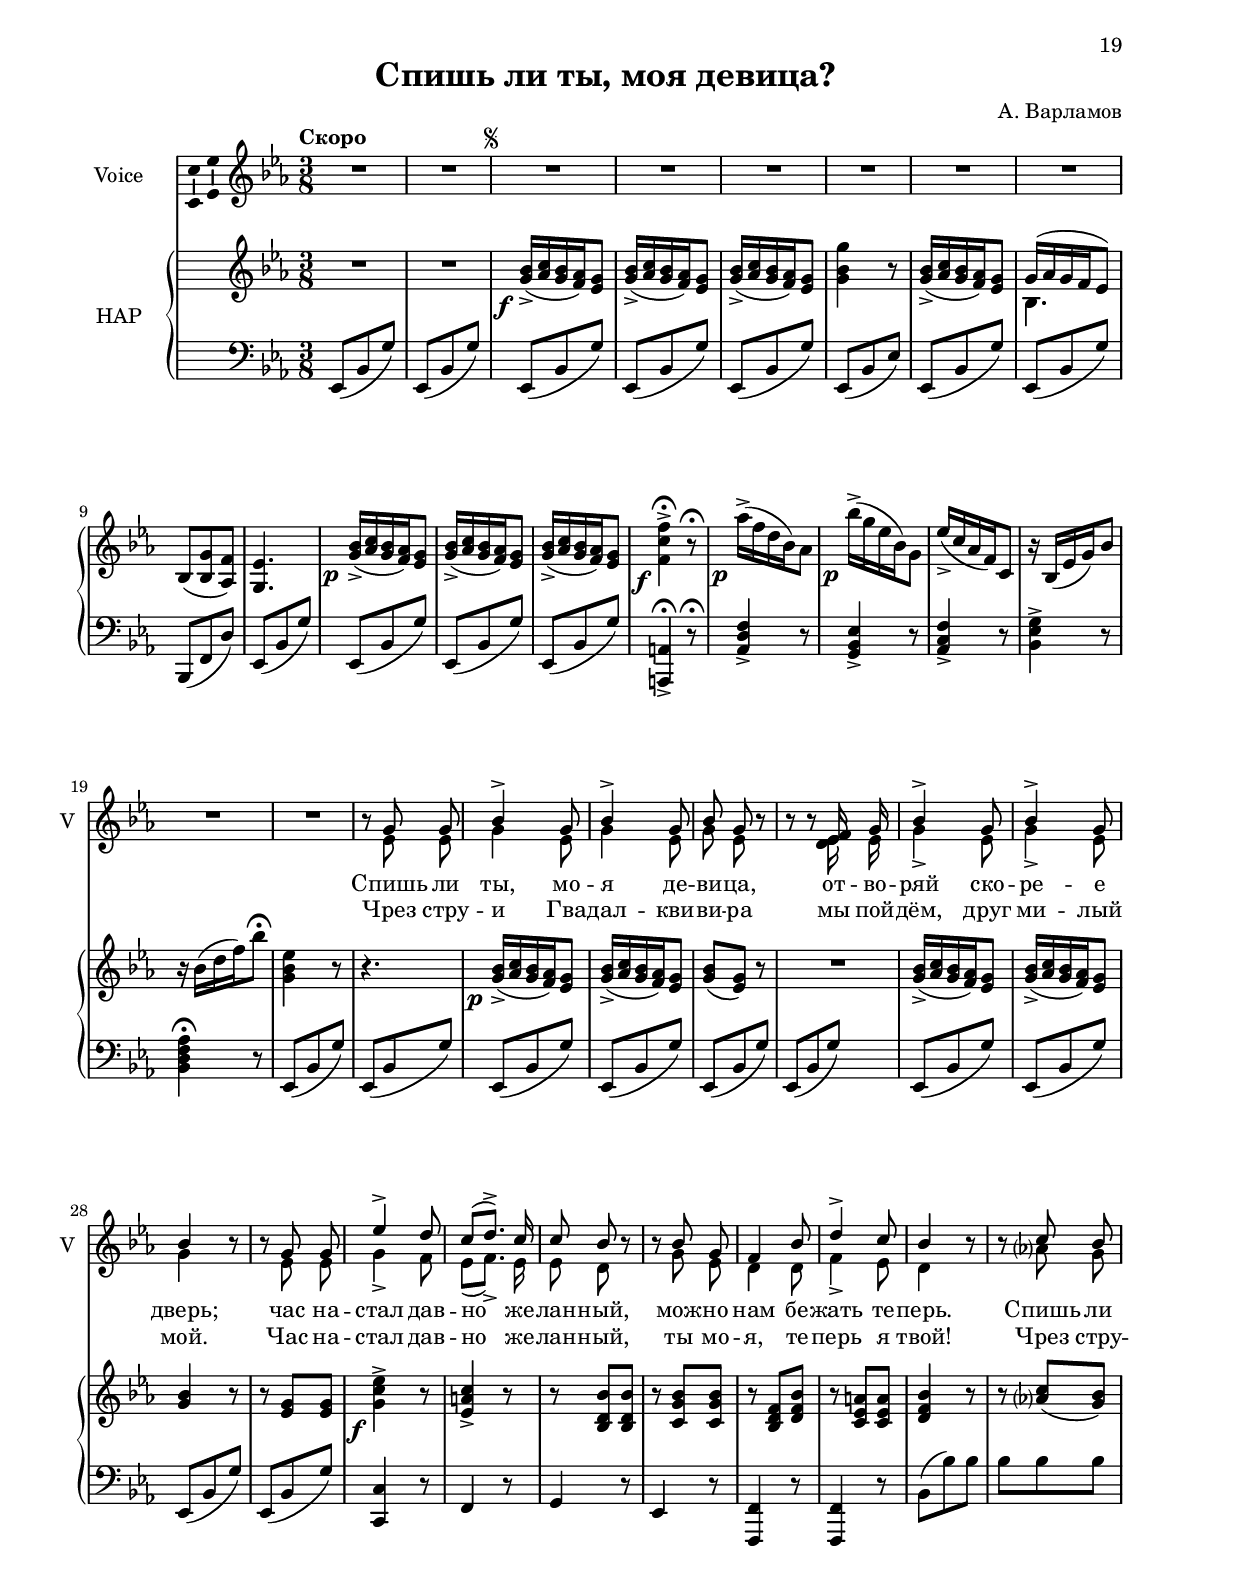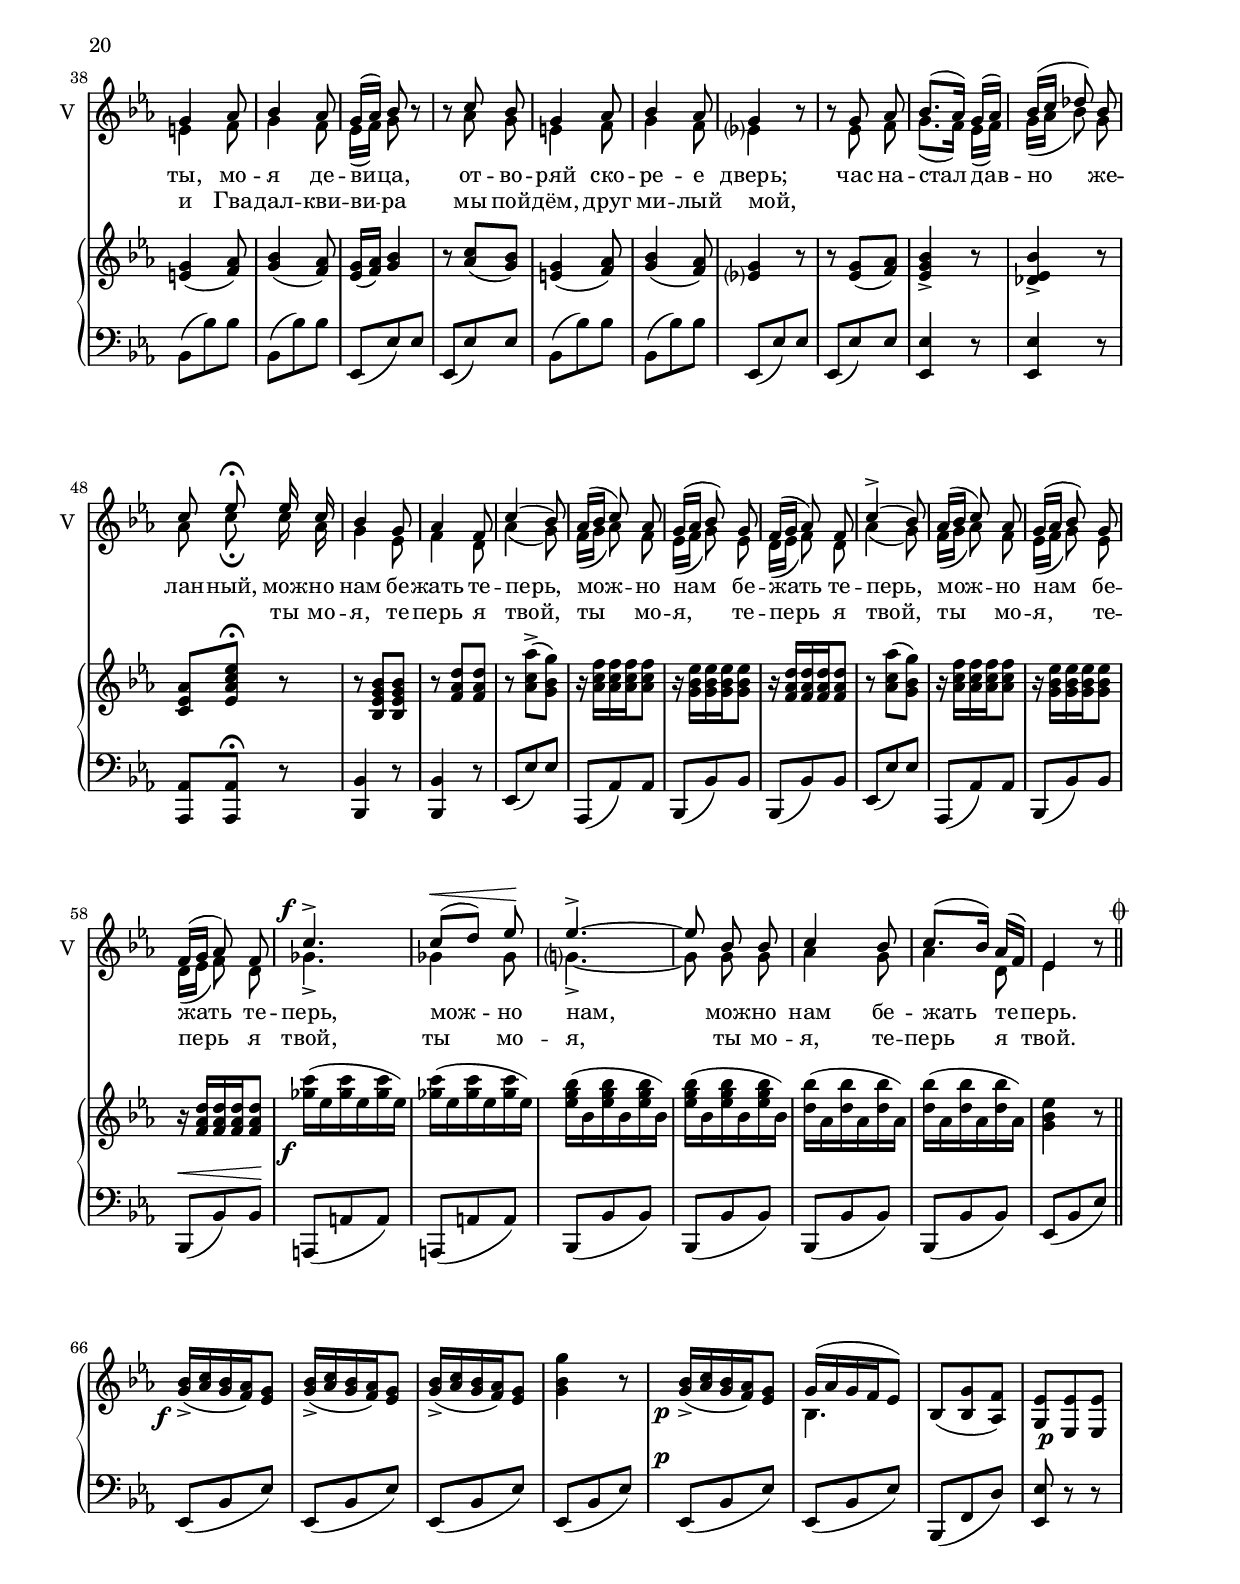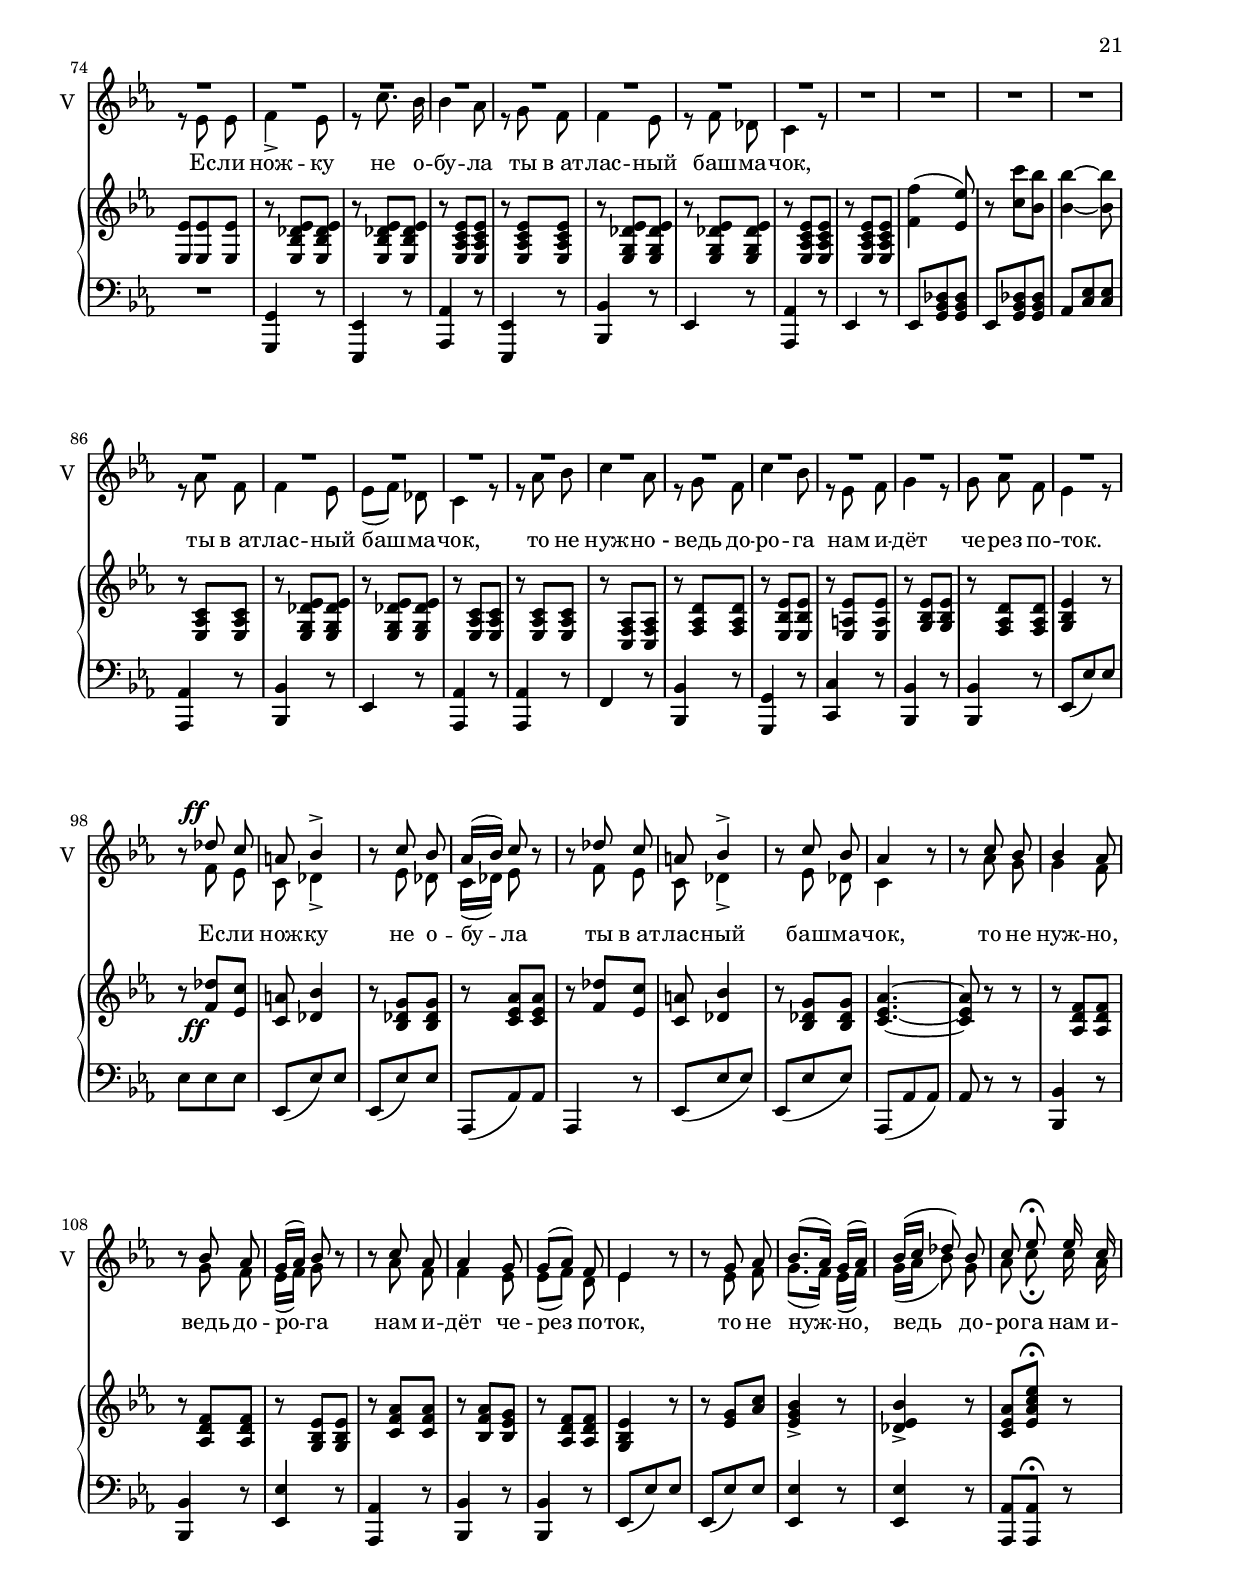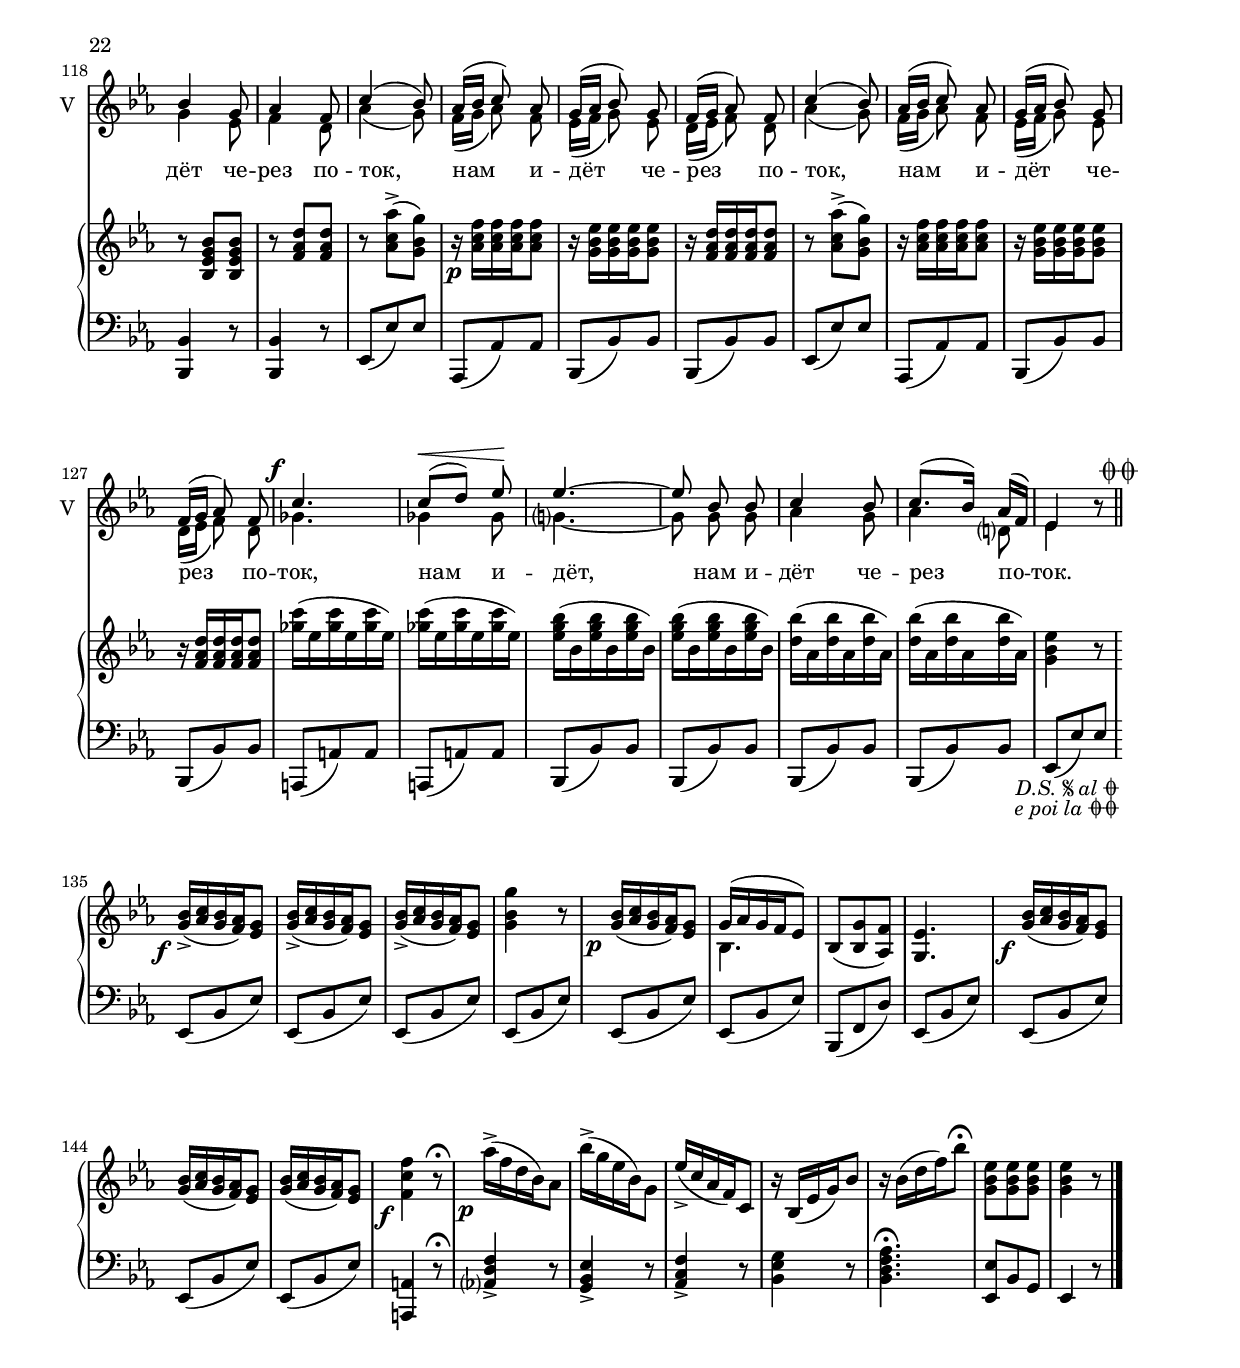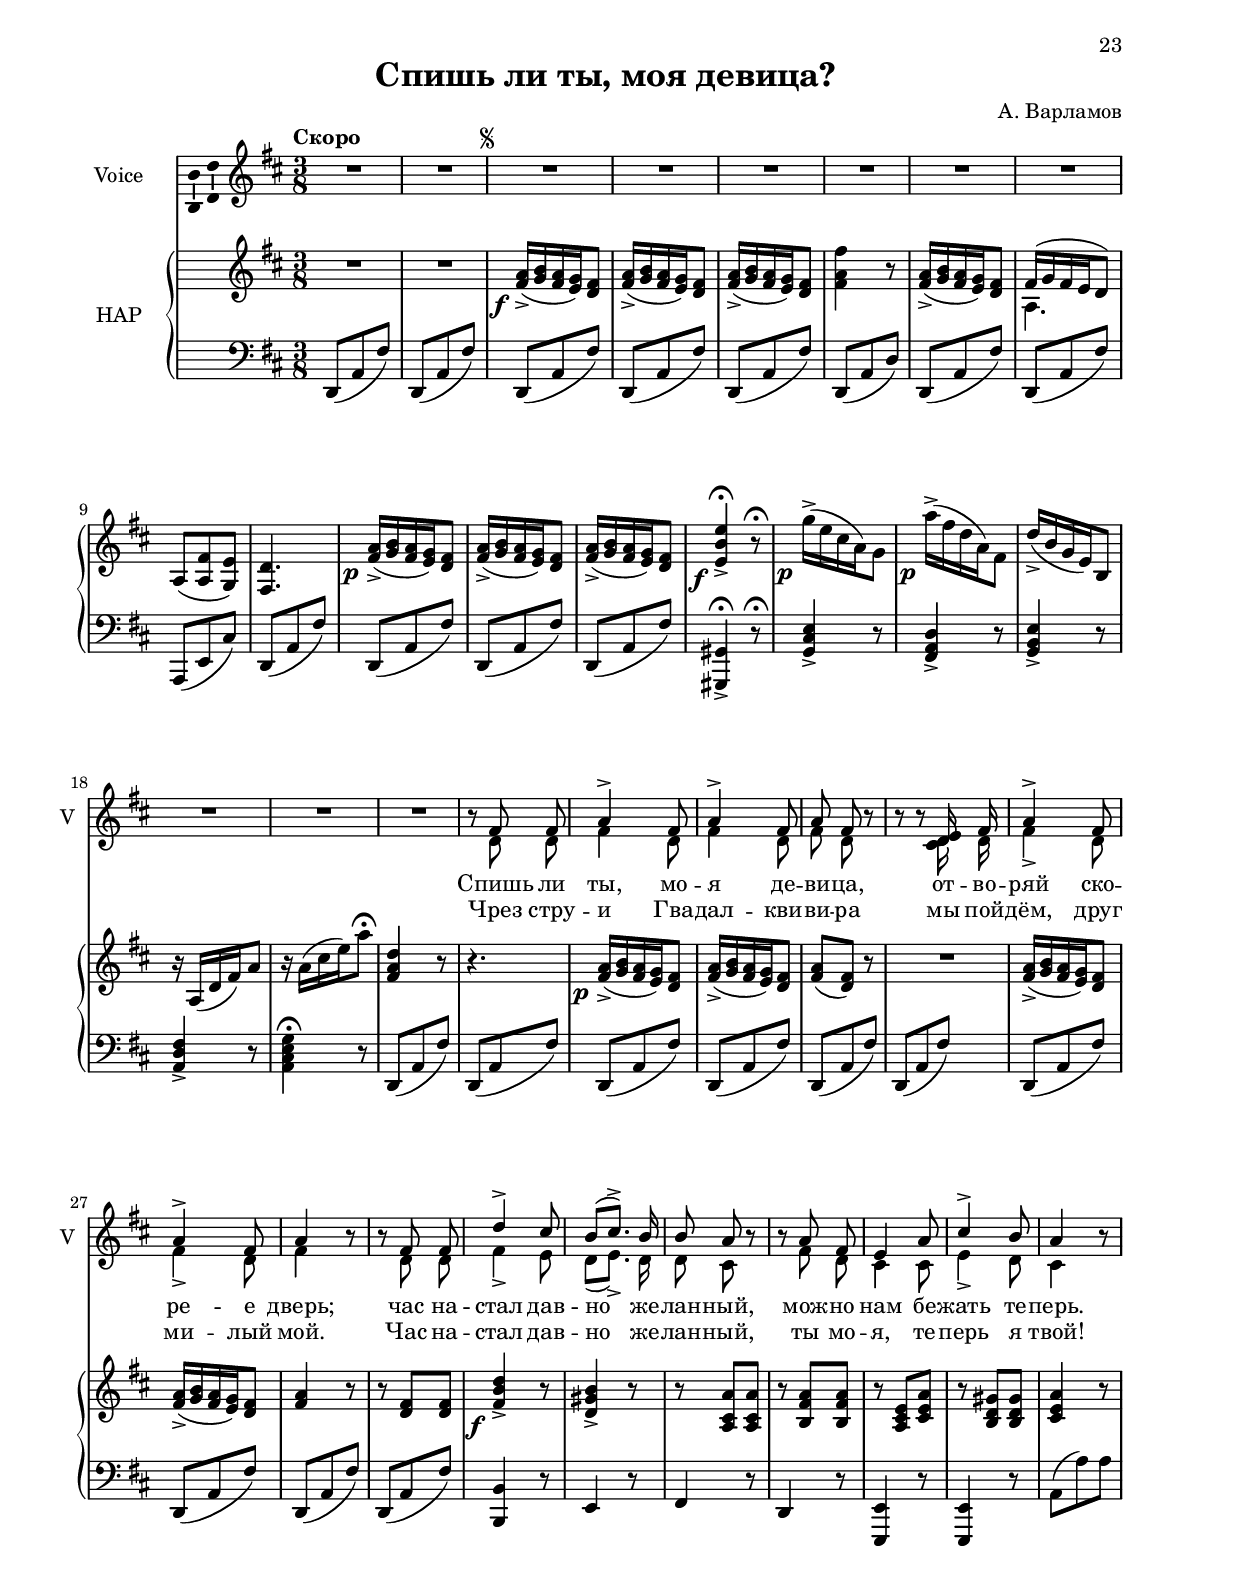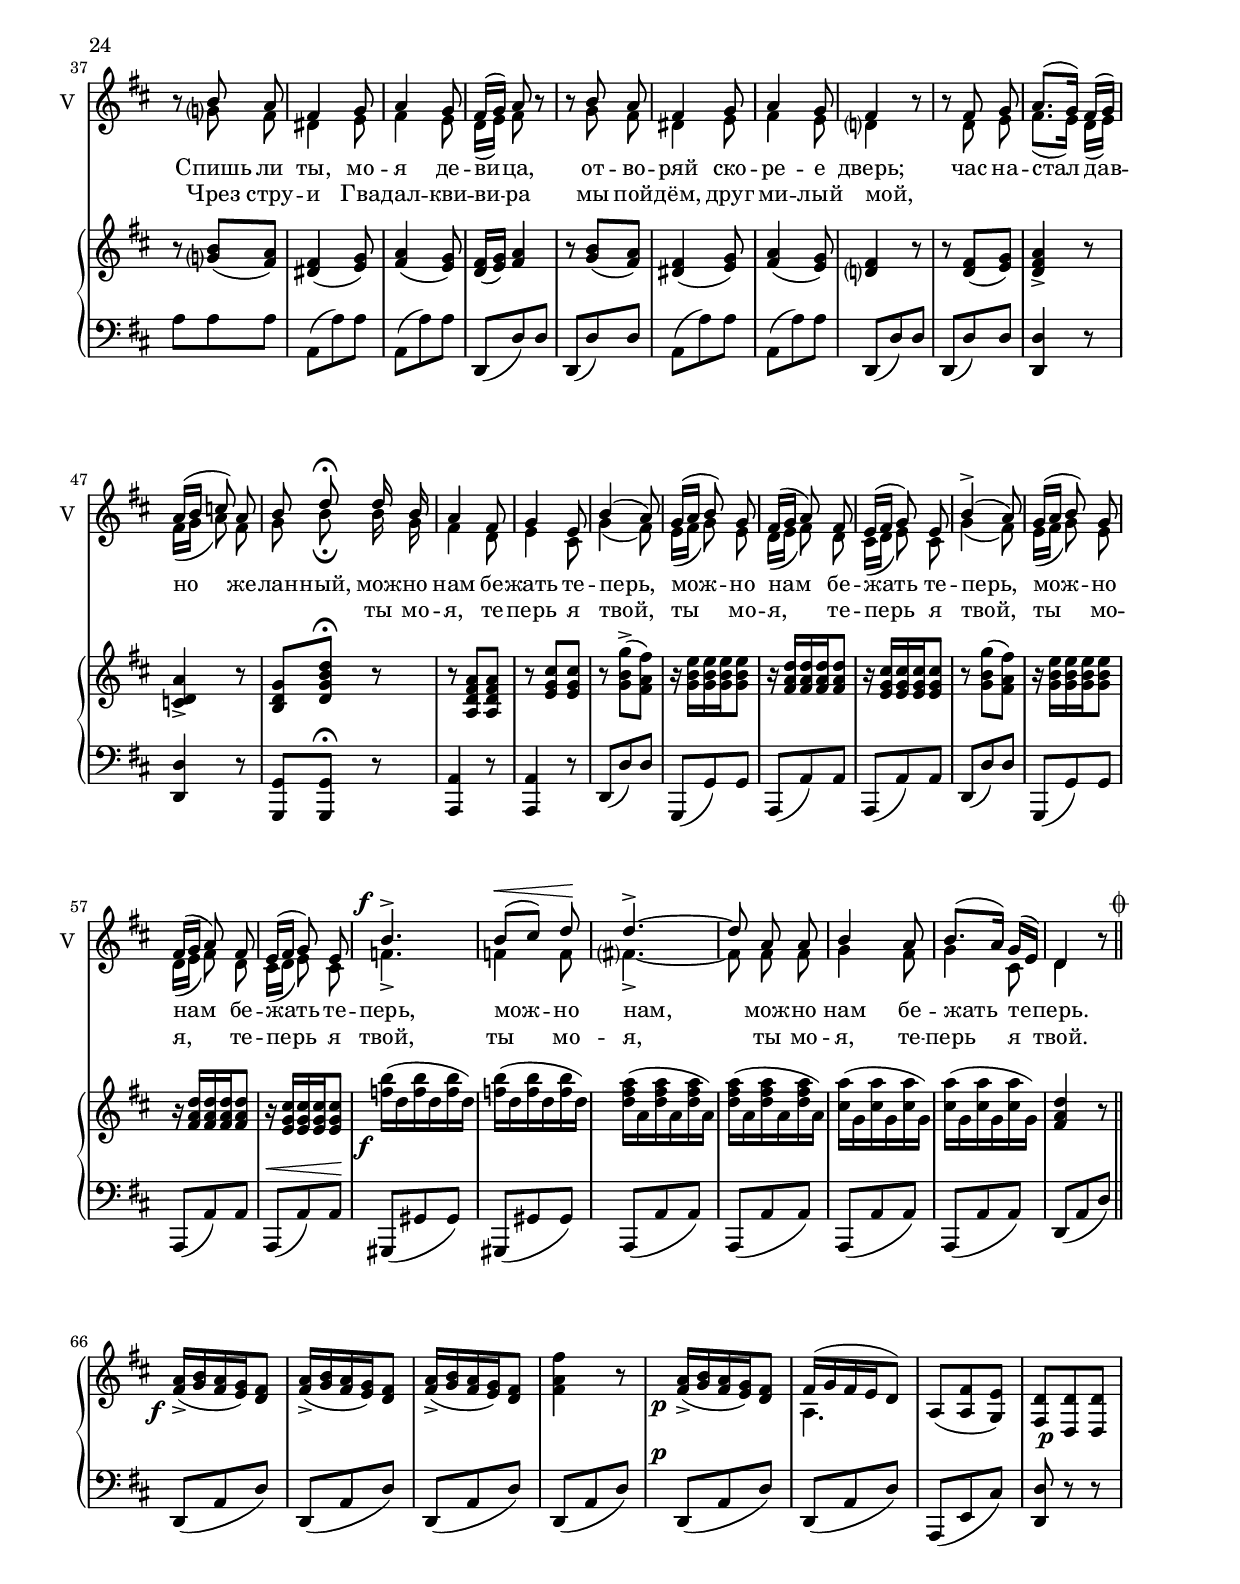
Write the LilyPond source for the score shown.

\version "2.24.2"

#(set-default-paper-size "a4")
#(ly:set-option 'midi-extension "mid")
#(ly:set-option 'embed-source-code #t) % внедряем исходник как аттач к pdf
#(set-global-staff-size 18)

\header {
  title = "Спишь ли ты, моя девица?"
  composer = "А. Варламов"
  % Удалить строку версии LilyPond 
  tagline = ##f
}

\include "articulate.ly"

% move dynamics a bit left (to be not up/under the note, but before)
placeDynamicsLeft = { \override DynamicText.X-offset = #-2.5 }
multirests = { \override MultiMeasureRest.expand-limit = #1 \set Score.skipBars = ##t }

global = {
  \placeDynamicsLeft
  \key g \major
  \time 3/8
  \numericTimeSignature
  \multirests
}


abr={\break}
abr={}

U = { \change Staff = right  }
D = { \change Staff = left }

voice_i_repeat =\relative c'' {
  R4.*18
    r8 b b |
    d4-> b8 |
    d4-> b8 |
    d b r |
    r r 
    %<a g> 16 b 
    \tag #'VOICE {
    << {  \autoBeamOff a16 b} \\  { \autoBeamOff \tiny g b} >>  |
    }
    \tag #'CONDUCTOR {
      <a g>16 b
    }
    d4-> b8 | \abr
    
    d4-> b8 |
    d4 r8 |
    r b b |
    g'4-> fis8 |
    e[( fis8.])-> e16 |
    e8 d r |
    r d b | \abr
    
    a4 d8 |
    fis4-> e8 |
    d4 r8 |
    r e d |
    b4 c8 |
    d4 c8 |
    b16[( c]) d8 r | \abr
    
    r e d |
    b4 c8 |
    d4 c8 |
    b4 r8 |
    r b c d8.[( c16]) b[( c]) |
    d[( e] f8) d | \abr
    
    %page 3
    e8 g\fermata g16 e |
    d4 b8 |
    c4 a8 |
    e'4( d8) |
    c16[( d] e8) c |
    b16[( c] d8) b | \abr
    
    a16[( b] c8) a |
    e'4->( d8) |
    c16[( d] e8) c |
    b16[( c] d8) b |
    a16[( b] c8) a | \abr
    
    e'4.-> |
    e8([ fis)] g |
    g4.~-> |
    8 d d |
    e4 d8 |
    e8.[( d16]) c[( a]) | \abr
    
    %page 4
    g4 r8 \section
}

voice_i_alternative =\relative c' {
    R4.*32
        \break r8 f' e |
        cis d4-> |
        r8 e d |
        c16[( d]) e8 r |
        r f e | \abr
        
        cis8 d4-> |
        r8 e d |
        c4 r8 |
        r e d |
        d4 c8 |
        r d c |
        b16[( c]) d8 r |
        r e c | \abr
        
        c4 b8 |
        b[( c]) a |
        g4 r8 |
        r b c |
        d8.[( c16]) b[( c]) |
        d[( e] f8) d |
        e g\fermata g16 e | \abr
        
        d4 b8 |
        c4 a8 |
        e'4( d8) |
        c16[( d] e8) c |
        b16[( c] d8) b |
        a16[( b] c8) a |
        e'4( d8) | \abr
        
        c16[( d] e8) c |
        b16[( c] d8) b |
        a16[( b] c8) a |
        e'4. |
        e8[( fis]) g | \abr
        
        g4.~ |
        8 d d |
        e4 d8 |
        e8.[( d16]) c[( a]) |
        g4 r8 \abr
        \section
}
  


voice_i = \relative c'' {
  \global
  \autoBeamOff
  \dynamicUp
  \tempo "Скоро"
  R4.*2
  \repeat segno 2 {
    \voice_i_repeat
     \break
    }
    \alternative {
      {
        \voice_i_alternative
        \break
      }
         {R4.}
    }
    R4.*18
 
}

voice_ii_repeat = \relative c'' {
    R4.*18
    r8 g g |
    b4 g8 |
    b4 g8 |
    b g r |
    r r 
    
        \tag #'VOICE {
    << { \autoBeamOff fis16 g} \\ {  \autoBeamOff \tiny g g } >>  |
    }
    \tag #'CONDUCTOR {
      <fis g>16 g
    }
    
     |
  b4-> g8 |
  
  %page 2
  b4-> g8 |
  b4 r8 |    
  r g g |
  b4-> a8 |
  g[( a8.])-> g16 |
  g8 fis r |
  r b g | 
  
  fis4 8 |
  a4-> g8 |
  fis4 r8 |
  r c'?8 b |
  gis4 a8 |
  b4 a8 |
  g16[( a]) b8 r |
  
  r c b |
  gis4 a8 |
  b4 a8 |
  g?4 r8 |
  r g a |
  b8.[( a16]) g[( a]) |
  b[( c] d8) b |
  
  %page 3
  c8 e\fermata e16 c |
  b4 g8 |
  a4 fis8 |
  c'4( b8) |
  a16[( b] c8) a |
  g16[( a] b8) g |
  
  fis16[( g] a8) fis |
  c'4( b8) |
  a16[( b] c8) a |
  g16[( a] b8) g |
  fis16[( g] a8) fis |
  
  bes4.->\f |
  bes4\< bes8\! |
  b?4.->~ |
  8 8 8 |
  c4 b8 |
  c4 fis,8 |
  
  %page 4
  g4 r8 \section
  
}

voice_ii_alternative = \relative c'' {
    R4.*8 \abr
      r8 g g |
      a4-> g8 |
      r e'8. d16 |
      d4 c8 |
      r b a |
      a4 g8 | \abr
      
      r a f |
      e4 r8 |
      R4.*4 |
      r8 c' a |
      a4 g8 | \abr
      
      g8[( a]) f |
      e4 r8 |
      r c' d |
      e4 c8 |
      r b a |
      e'4 d8 |
      r g, a |
      b4 r8 | \abr
      
      b8 c a |
      g4 r8
      r8 a\ff g |
      e f4-> |
      r8 g f |
      e16[( f]) g8 r |
      r a g |
      
      e8 f4-> |
      r8 g f |
      e4 r8 |
      r c' b |
      b4 a8 |
      r b a |
      g16[( a]) b8 r |
      r c a |
      
      a4 g8 |
      g[( a]) fis |
      g4 r8 |
      r g a |
      b8.[( a16]) g[( a]) |
      b[( c] d8) b |
      c e\fermata e16 c |
      
      b4 g8 |
      a4 fis8 |
      c'4( b8) |
      a16[( b] c8) a |
      g16[( a] b8) g |
      fis16[( g] a8) fis |
      c'4( b8) |
      
      a16[( b] c8) a |
      g16[( a] b8) g |
      fis16[( g] a8) fis |
      bes4.\f |
      bes4\< 8\! |
      
      b?4.~ |
      8 8 8 |
      c4 b8 |
      c4 fis,?8 |
      g4 r8
      \section
  
}

voice_ii = \relative c'' {
  \global
  \autoBeamOff
  \dynamicUp
    R4.*2
  \repeat segno 2 {
    \voice_ii_repeat
  }
  \alternative {
    {
      \voice_ii_alternative
    }
    {R4.}
 
  }
  R4.*18

  
}

lyric_verse_i = \lyricmode {
  Спишь ли ты, мо -- я де -- ви -- ца, от -- во -- ряй ско --
  
  ре -- е дверь; час на -- стал дав -- но же -- лан -- ный, мож -- но
  нам бе -- жать те -- перь. Спишь ли ты, мо -- я де -- ви -- ца,
  от -- во -- ряй ско -- ре -- е дверь; час на -- стал дав -- но же -- 
  
  лан -- ный, мож -- но нам бе -- жать те -- перь, мож -- но нам бе --
  жать те -- перь, мож -- но нам бе -- жать те --
  перь, мож -- но нам, мож -- но нам бе -- жать те --
  перь.
}

lyric_verse_i_skip = \lyricmode {
  _ _ _ _ _ _ _ _ _ _ _ _
  %Спишь ли ты, мо -- я де -- ви -- ца, от -- во -- ряй ско --
  
  %ре -- е дверь; час на -- стал дав -- но же -- лан -- ный, мож -- но
  _ _ _ _ _ _ _ _ _ _ _ _ _
  %нам бе -- жать те -- перь. Спишь ли ты, мо -- я де -- ви -- ца,
  _ _ _ _ _ _ _ _ _ _ _ _ _
  %от -- во -- ряй ско -- ре -- е дверь; час на -- стал дав -- но же -- 
  _ _ _ _ _ _ _ _ _ _ _ _ _
  
  %лан -- ный, мож -- но нам бе -- жать те -- перь, мож -- но нам бе --
  _ _ _ _ _ _ _ _ _ _ _ _ _
  %жать те -- перь, мож -- но нам бе -- жать те --
  _ _ _ _ _ _ _ _ _
  %перь, мож -- но нам, мож -- но нам бе -- жать
  _ _ _ _ _ _ _ _ _
  %те -- перь.
  %_ _
}

lyric_verse_ii = \lyricmode {
 Чрез стру -- и Гва -- дал -- кви -- ви -- ра мы пой -- дём, друг
 
 ми -- лый мой. Час на -- стал дав -- но же -- лан -- ный, ты мо --
 я, те -- перь я твой! Чрез стру -- и Гва -- дал -- кви -- ви -- ра
 мы пой -- дём, друг ми -- лый мой, 
 _ _ _ _ _ _ _ _
 
 %час на -- стал дав -- но же --  лан -- ный, 
 
 ты мо -- я, те -- перь я твой, ты мо -- я, те --
  перь я твой, ты мо -- я, те -- перь я
  твой, ты мо -- я, ты мо -- я, те -- перь я
  твой.
  
}

lyric_i_verse = \lyricmode {
  \lyric_verse_i
  
  Ес -- ли нож -- ку не о -- бу -- ла ты в_ат -- 
  лас -- ный  баш -- ма -- чок, то не нуж -- но, ведь до -- ро -- га нам и --
  дёт че -- рез по -- ток, то не нуж -- но, ведь до -- ро -- га нам и -- 
  
  дёт че -- рез по -- ток, нам и -- дёт че -- рез по -- ток,
  нам и -- дёт че -- рез по -- ток, нам и --
  дёт, нам и -- дёт че -- рез по -- ток.
}

lyric_ii_verse_intro = \lyricmode {
  
  Ес -- ли нож -- ку не о -- бу -- ла ты в_ат -- лас -- ный 
  баш -- ма -- чок, ты в_ат -- лас -- ный
  баш -- ма -- чок, то не нуж -- но_- ведь до -- ро -- га нам и -- дёт
  че -- рез по -- ток.   
}

lyric_ii_verse = \lyricmode {
  \lyric_verse_i
  \lyric_ii_verse_intro

  %Ес -- ли нож -- ку не о -- бу -- ла ты в_ат -- 
  _ _ _ _ _ _ _ _ _ _
  %лас -- ный  баш -- ма -- чок, то не нуж -- но, ведь до -- ро -- га нам и -- 
  _ _ _ _ _ _ _ _ _ _ _ _ _ _ _
  %дёт че -- рез по -- ток, то не нуж -- но, ведь до -- ро -- га нам и -- 
  _ _ _ _ _ _ _ _ _ _ _ _ _ _ _
  
  %дёт че -- рез по -- ток, нам и -- дёт че -- рез по -- ток,
  _ _ _ _ _ _ _ _ _ _ _ _
  %нам и -- дёт че -- рез по -- ток, нам и --
  _ _ _ _ _ _ _ _ _
  %дёт, нам и -- дёт че -- рез по -- ток.
  _ _ _ _ _ _ _ _
}

lyric_ii_verse_skip = \lyricmode {
  \lyric_verse_ii
  \lyric_ii_verse_intro

  %Ес -- ли нож -- ку не о -- бу -- ла ты в_ат -- 
  _ _ _ _ _ _ _ _ _ _
  %лас -- ный  баш -- ма -- чок, то не нуж -- но, ведь до -- ро -- га нам и -- 
  _ _ _ _ _ _ _ _ _ _ _ _ _ _ _
  %дёт че -- рез по -- ток, то не нуж -- но, ведь до -- ро -- га нам и -- 
  _ _ _ _ _ _ _ _ _ _ _ _ _ _ _
  
  %дёт че -- рез по -- ток, нам и -- дёт че -- рез по -- ток,
  _ _ _ _ _ _ _ _ _ _ _ _
  %нам и -- дёт че -- рез по -- ток, нам и --
  _ _ _ _ _ _ _ _ _
  %дёт, нам и -- дёт че -- рез по -- ток.
  _ _ _ _ _ _ _ _
}

scoreARight = \relative c'' {
  \global
  \oneVoice
  R4.*2
  \repeat segno 2 {
    <b d>16->\f( <c e> <b d> <a c>) <g b>8
    <b d>16->( <c e> <b d> <a c>) <g b>8
    <b d>16->( <c e> <b d> <a c>) <g b>8
    <b d b'>4 r8 | \abr
    
    <b d>16->( <c e> <b d> <a c>) <g b>8
    << { b16( c b a g8) } \\ d4. >>
    d8( <d b'> <c a'>) |
    <b g'>4. |
    <b' d>16->\p( <c e> <b d> <a c>) <g b>8
    <b d>16->( <c e> <b d> <a c>) <g b>8
    <b d>16->( <c e> <b d> <a c>) <g b>8 \abr
    
    <a e' a>4->\f\fermata r8\fermata |
    c'16(->\p a fis d) c8 |
    d'16(->\p b g d) b8 |
    g'16(->  e c a) e8 |
    r16 d( g b) d8 |
    r16 d( fis a) d8\fermata |
    <b, d g>4 r8 | \abr
    
    r4. |
    <b d>16->\p( <c e> <b d> <a c>) <g b>8
    <b d>16->( <c e> <b d> <a c>) <g b>8
    <b d>( <g b>) r |
    R4.
    <b d>16->( <c e> <b d> <a c>) <g b>8
    
    %page 2
    <b d>16->( <c e> <b d> <a c>) <g b>8
    <b d>4 r8 |
    r <g b> q |
    <b e g>4->\f r8 |
    <g cis e>4-> r8 |
    r <d fis d'>8 8 |
    r8 <e b' d>8 8 | \abr
    
    r <d fis a> <fis a d> |
    r <e g cis> q |
    <fis a d>4 r8 |
    r <c'? e>( <b d>) |
    <gis b>4( <a c>8 ) |
    <b d>4( <a c>8) |
    <g b>16[( <a c>]) <b d>4 |
    
    r8 <c e>( <b d>) |
    <gis b>4( <a c>8) |
    <b d>4( <a c>8) |
    <g? b>4 r8 |
    r q8( <a c>) |
    <g b d>4-> r8 |
    <f g d'>4-> r8 |
    
    %page 3
    <e g c> <g c e g>\fermata r |
    r <d g b d> q |
    r <a' c fis> q |
    r <c e c'>->( <b d b'>) |
    r16 <c e a> q q q8 |
    r16 <b d g> q q q8 |
    
    r16 <a c fis> q q q8 |
    r <c e c'>( <b d b'>) |
    r16 <c e a> q q q8 |
    r16 <b d g> q q q8 |
    r16 <a c fis> q q q8 | 
    
    <bes' e>16(\f g q g q g ) |
    q( g q g q g ) |
    <g b d>( d q d q d) |
    q( d q d q d) |
    <fis d'>( c q c q c) |
    q( c q c q c) |
    
    %page 4
    <b d g>4 r8 \section
  }
  \alternative {
    {
      <b d>16->\f( <c e> <b d> <a c>) <g b>8
    <b d>16->( <c e> <b d> <a c>) <g b>8
    <b d>16->( <c e> <b d> <a c>) <g b>8
    <b d b'>4 r8 |
    <b d>16->\p( <c e> <b d> <a c>) <g b>8
    << { b16( c b a g8) } \\ d4. >>
    
    d8( <d b'> <c a'>) |
    <b g'> <g g'>\p q | \break
    q q q |
    r8 <g d' f g> q |
    r q q |
    r <g c e g> q |
    r q q |
    r <g b f' g> q |
   
   r q q |
    r <g c e g> q |
    r q q |
    <a' a'>4( <g g'>8) |
    r <e' e'> <d d'> |
    q4~8 |
    r8 <e, c g> q |
    r <g f b, g> q |
    
    r q q |
    r <e c g> q |
    r q q |
    r <c a e> q |
    r <fis c a> q |
    r <g d g,> q |
    r <g cis, g> q |
    r <g d b> q |
    
    %page 5
    r <fis c a> q |
    <g d b>4 r8 |
    r <a f'>\ff <g e'> |
    <e cis'> <f d'>4 |
    r8 <d f b> q |
    r <e g c> q |
    r <a f'> <g e'> |
    
    <e cis'> <f d'>4 |
    r8 <d f b> q |
    <e g c>4.~ |
    8 r r |
    r <c fis a> q |
    r q q |
    r <b d g> q |
    r <e a c> q |
    
    r < d a' c > <d g b> |
    r <c fis a> q |
    <b d g>4 r8 |
    r <g' b> <c e> |
    <g b d>4-> r8 |
    <f g d'>4-> r8 |
    <e g c> <g c e g>\fermata r8 |
    
    %page 6
    r <d g b d> q |
    r <a' c fis> q |
    r <c e c'>->( <b d b'>) |
    r16 <c e a>\p q q q8 |
    r16 <b d g> q q q8 |
    r16 <a c fis> q q q8 |
    r8 <c e c'>->( <b d b'>) |
    
    r16 <c e a> q q q8 |
    r16 <b d g> q q q8 |
    r16 <a c fis> q q q8 |
    
    
        <bes' e>16( g q g q g ) |
    q( g q g q g ) |
    <g b d>( d q d q d) |
    q( d q d q d) |
    <fis d'>( c q c q c) |
    q( c q c q c) |
    <b d g>4 r8
    }
    { <b d>16->\f( <c e> <b d> <a c>) <g b>8}
  }
   
       %<b d>16->\f( <c e> <b d> <a c>) <g b>8
    <b d>16->( <c e> <b d> <a c>) <g b>8
    <b d>16->( <c e> <b d> <a c>) <g b>8
    <b d b'>4 r8 \abr
    
     <b d>16\p( <c e> <b d> <a c>) <g b>8
    << { b16( c b a g8) } \\ d4. >>
    d8( <d b'> <c a'>) |
    <b g'>4. |
    <b' d>16\f( <c e> <b d> <a c>) <g b>8 \abr
    
    
    <b d>16( <c e> <b d> <a c>) <g b>8
    <b d>16( <c e> <b d> <a c>) <g b>8
    
    <a e' a>4\f r8\fermata |
    c'16(->\p a fis d) c8 |
    d'16(-> b g d) b8 | \abr
    
    g'16(->  e c a) e8 |
    r16 d( g b) d8 |
    r16 d( fis a) d8\fermata |
    <b, d g>8 q q |
    q4 r8 \fine

 

}

scoreALeft = \relative c {
  \global
  \oneVoice
  \dynamicUp
  g8( d' b') |
  g,8( d' b') |
  \repeat segno 2 {
    g,8( d' b') |
    g,8( d' b') |
    g,8( d' b') |
    g,8( d' g) |
    
    g,8( d' b') |
    g,8( d' b') |
    d,,( a' fis') |
    g,8( d' b') |
    g,8( d' b') |
    g,8( d' b') |
    g,8( d' b') |
    
    <cis, cis,>4\fermata-> r8\fermata
    <c fis a>4-> r8 |
    <b d g>4-> r8 |
    <c e a>4-> r8 |
    <d g b>4-> r8 |
    <d fis a c>4-\fermata r8 |
    g,8( d' b') |
    
    g,( d' b') |
    g,( d' b') |
    g,( d' b') |
    g,( d' b') |
    g,( d' b') |
    g,( d' b') |
    
    %page
    
    
    g,( d' b') |
    g,( d' b') |
    g,( d' b') |
    <e,, e'>4 r8 |
    a4 r8 |
    b 4 r8 |
    g4 r8 |
    
    <a a,>4 r8 |
    q4 r8 |
    d( d') d |
    d d d |
    d,( d') d |
    d,( d') d |
    g,,( g') g |
    
    g,( g') g |
    d( d') d |
    d,( d') d |
    g,,( g') g |
    g,( g') g |
    <g g,> 4 r8 |
    q4 r8 |
    
    %page 
    <c, c,>8 8\fermata r8 |
    <d d,>4 r8 |
    q4 r8 |
    g,( g') g |
    c,,( c') c |
    d,( d') d |
    
    d,( d') d |
    g,( g') g |
    c,,( c') c |
    d,( d') d |
    d,\<( d') d\! |
    
    cis,( cis' cis) |
    cis,( cis' cis) |
    d,( d' d) |
    d,( d' d) |
    d,( d' d) |
    d,( d' d) |
    
    g,( d' g)  \section|
  }
  \alternative {
    {
      g,( d' g) |
      g,( d' g) |
      g,( d' g) |
      g,( d' g) |
      g,(\p d' g) |
      g,( d' g) |
      
      d,( a' fis') |
      <g, g'> r r |
      R4. |
      <b b,>4 r8 |
      <g g,>4 r8 |
      <c c,>4 r8 |
      <g g,>4 r8 |
      <d' d,>4 r8 |
      
      g,4 r8 |
      <c c,>4 r8 |
      g4 r8 |
      g <b d f> q |
      g q q |
      c <e g> q |
      <c c,>4 r8 |
      <d d,>4 r8 |
      
      g,4 r8 |
      <c c,>4 r8 |
      q4 r8 |
      a4 r8 |
      <d d,>4 r8 |
      <b b,>4 r8 |
      <e e,>4 r8 |
      <d d,>4 r8 |
      
      %page 
      
      <d d,>4 r8 |
      g,( g') g |
      g g g |
      g,( g') g |
      g,( g') g |
      c,,( c') c |
      c,4 r8 |
      
      g'( g' g) |
      g,( g' g) |
      c,,( c' c) |
      c r r |
      <d d,>4 r8 |
      q4 r8 |
      <g g,>4 r8 |
      <c, c,>4 r8 |
      
      <d d,>4 r8 |
      q4 r8 |
      g,( g') g |
      g,( g') g |
      <g, g'>4 r8 |
      q4 r8 |
      <c c,> q\fermata r8 |
      
      %page
      
      <d d,>4 r8 |
      q4 r8 |
      g,( g') g |
      c,,( c') c |
      d,( d') d |
      d,( d') d |
      g,( g') g |
      
      c,,( c') c |
      d,( d') d |
      d,( d') d |
      cis,( cis') cis |
      cis,( cis') cis |
      
      d,( d') d |
      d,( d') d |
      d,( d') d |
      d,( d') d |
      g,( g') g |
    }
    {   g,( d' g) | }
  }
  
  %page
%  g,( d' g) |
      g,( d' g) |
      g,( d' g) |
      g,( d' g) |
      
      g,( d' g) |
      g,( d' g) |
      d,( a' fis') |
      g,( d' g) |
      g,( d' g) |
      
      g,( d' g) |
      g,( d' g) |
      <cis, cis,>4 r8\fermata |
      <c? fis a>4-> r8 |
      <b d g>4 -> r8 |
      
      <c e a>4-> r8 |
      <d g b>4 r8 |
      <d fis a c>4.\fermata |
      <g, g'>8 d' b |
      g4 r8 \fine
}


score_voice_i_staff = \new Staff \with {
  instrumentName = "Voice 1"
  midiInstrument = "voice oohs"
  shortInstrumentName = "V1"
 % \consists Ambitus_engraver
} {    \keepWithTag #'VOICE \voice_i }
\addlyrics { \lyric_i_verse }
\addlyrics {  \lyric_verse_ii }

score_voice_ii_staff = \new Staff \with {
  instrumentName = "Voice 2"
  shortInstrumentName = "V2"
  midiInstrument = "voice oohs"
%  \consists Ambitus_engraver
} {    \keepWithTag #'VOICE \voice_ii }
\addlyrics { \lyric_ii_verse  }
\addlyrics {  \lyric_verse_ii }

score_voice_i_staff_ambitus = \new Staff \with {
  instrumentName = "Voice 1"
  midiInstrument = "voice oohs"
  shortInstrumentName = "V1"
 \consists Ambitus_engraver
} {  \voice_i }
\addlyrics { \lyric_i_verse }
\addlyrics {  \lyric_verse_ii }

score_voice_ii_staff_ambitus = \new Staff \with {
  instrumentName = "Voice 2"
  shortInstrumentName = "V2"
  midiInstrument = "voice oohs"
 \consists Ambitus_engraver
} {  \voice_ii }
\addlyrics { \lyric_ii_verse  }
\addlyrics {  \lyric_verse_ii }


score_voice_staff_ambitus =  \new Staff \with {
  instrumentName = "Voice"
  shortInstrumentName = "V"
  midiInstrument = "voice oohs"
}   \keepWithTag #'CONDUCTOR <<
  \new Voice \with {\consists "Ambitus_engraver"} { \override Ambitus.X-offset = 2.0 \voiceOne \voice_i}  \addlyrics { \lyric_i_verse  }
  \new Voice \with {\consists "Ambitus_engraver"} { \voiceTwo \voice_ii } \addlyrics { \lyric_ii_verse_skip  }>>



scoreAOrganPart =   \new PianoStaff \with {
    instrumentName = "НАР"
    connectArpeggios = ##t
  } <<
    \new Staff = "right" \with {
      midiInstrument = "harmonica"
    } \scoreARight
    \new Staff = "left" \with {
      midiInstrument = "harmonica"
    } { \clef bass \scoreALeft }
  >>


  \paper {
  top-margin = 15
  left-margin = 15
  right-margin = 20
  bottom-margin = 25
  ragged-bottom = ##f
}

\bookpart {

\score {
  \transpose g f
  <<
      \score_voice_i_staff
      \score_voice_ii_staff
  >>
  \layout { 
    \context {
      \Score

    }
    \context {
      \Staff
      \consists Merge_rests_engraver
      \RemoveAllEmptyStaves

    }
  %Metronome_mark_engraver
  }
}
}

  
 \bookpart {
\score {
%  \transpose g f
  <<
      \score_voice_staff_ambitus
    \scoreAOrganPart
  >>
  \layout { 
    \context {
      \Score
    }
    \context {
      \Staff
      \consists Merge_rests_engraver
      \RemoveAllEmptyStaves
    }
  }
}
}

 \bookpart {
\score {
  \transpose g ges
  <<
      \score_voice_staff_ambitus
    \scoreAOrganPart
  >>
  \layout { 
    \context {
      \Score
    }
    \context {
      \Staff
      \consists Merge_rests_engraver
      \RemoveAllEmptyStaves
    }
  }
}
}

 \bookpart {
\score {
  \transpose g f
  <<
      \score_voice_staff_ambitus
    \scoreAOrganPart
  >>
  \layout { 
    \context {
      \Score
    }
    \context {
      \Staff
      \consists Merge_rests_engraver
      \RemoveAllEmptyStaves
    }
  }
}
}

%  \transpose g ges
%  \transpose g f
% \transpose g e

 \bookpart {
\score {
  \transpose g e
  <<
      \score_voice_staff_ambitus
    \scoreAOrganPart
  >>
  \layout { 
    \context {
      \Score
    }
    \context {
      \Staff
      \consists Merge_rests_engraver
      \RemoveAllEmptyStaves
    }
  }
}
}
% \transpose g es
 \bookpart {
\score {
  \transpose g es
  <<
      \score_voice_staff_ambitus
    \scoreAOrganPart
  >>
  \layout { 
    \context {
      \Score
    }
    \context {
      \Staff
      \consists Merge_rests_engraver
      \RemoveAllEmptyStaves
    }
  }
}
}
% \transpose g d
 \bookpart {
\score {
  \transpose g d
  <<
      \score_voice_staff_ambitus
    \scoreAOrganPart
  >>
  \layout { 
    \context {
      \Score
    }
    \context {
      \Staff
      \consists Merge_rests_engraver
      \RemoveAllEmptyStaves
    }
  }
}
}
%  \transpose g des
 \bookpart {
\score {
  \transpose g des
  <<
      \score_voice_staff_ambitus
    \scoreAOrganPart
  >>
  \layout { 
    \context {
      \Score
    }
    \context {
      \Staff
      \consists Merge_rests_engraver
      \RemoveAllEmptyStaves
    }
  }
}
}
% \transpose g c
 \bookpart {
\score {
  \transpose g c
  <<
      \score_voice_staff_ambitus
    \scoreAOrganPart
  >>
  \layout { 
    \context {
      \Score
    }
    \context {
      \Staff
      \consists Merge_rests_engraver
      \RemoveAllEmptyStaves
    }
  }
}
}
%  \transpose g b,
 \bookpart {
\score {
  \transpose g b,
  <<
      \score_voice_staff_ambitus
    \scoreAOrganPart
  >>
  \layout { 
    \context {
      \Score
    }
    \context {
      \Staff
      \consists Merge_rests_engraver
      \RemoveAllEmptyStaves
    }
  }
}
}
%  \transpose g bes,
 \bookpart {
\score {
  \transpose g bes,
  <<
      \score_voice_staff_ambitus
    \scoreAOrganPart
  >>
  \layout { 
    \context {
      \Score
    }
    \context {
      \Staff
      \consists Merge_rests_engraver
      \RemoveAllEmptyStaves
    }
  }
}
}
%  \transpose g a,

 \bookpart {
\score {
  \transpose g a,
  <<
      \score_voice_staff_ambitus
    \scoreAOrganPart
  >>
  \layout { 
    \context {
      \Score
    }
    \context {
      \Staff
      \consists Merge_rests_engraver
      \RemoveAllEmptyStaves
    }
  }
}
}
%  \transpose g as,
 \bookpart {
\score {
  \transpose g as,
  <<
      \score_voice_staff_ambitus
    \scoreAOrganPart
  >>
  \layout { 
    \context {
      \Score
    }
    \context {
      \Staff
      \consists Merge_rests_engraver
      \RemoveAllEmptyStaves
    }
  }
}
}

